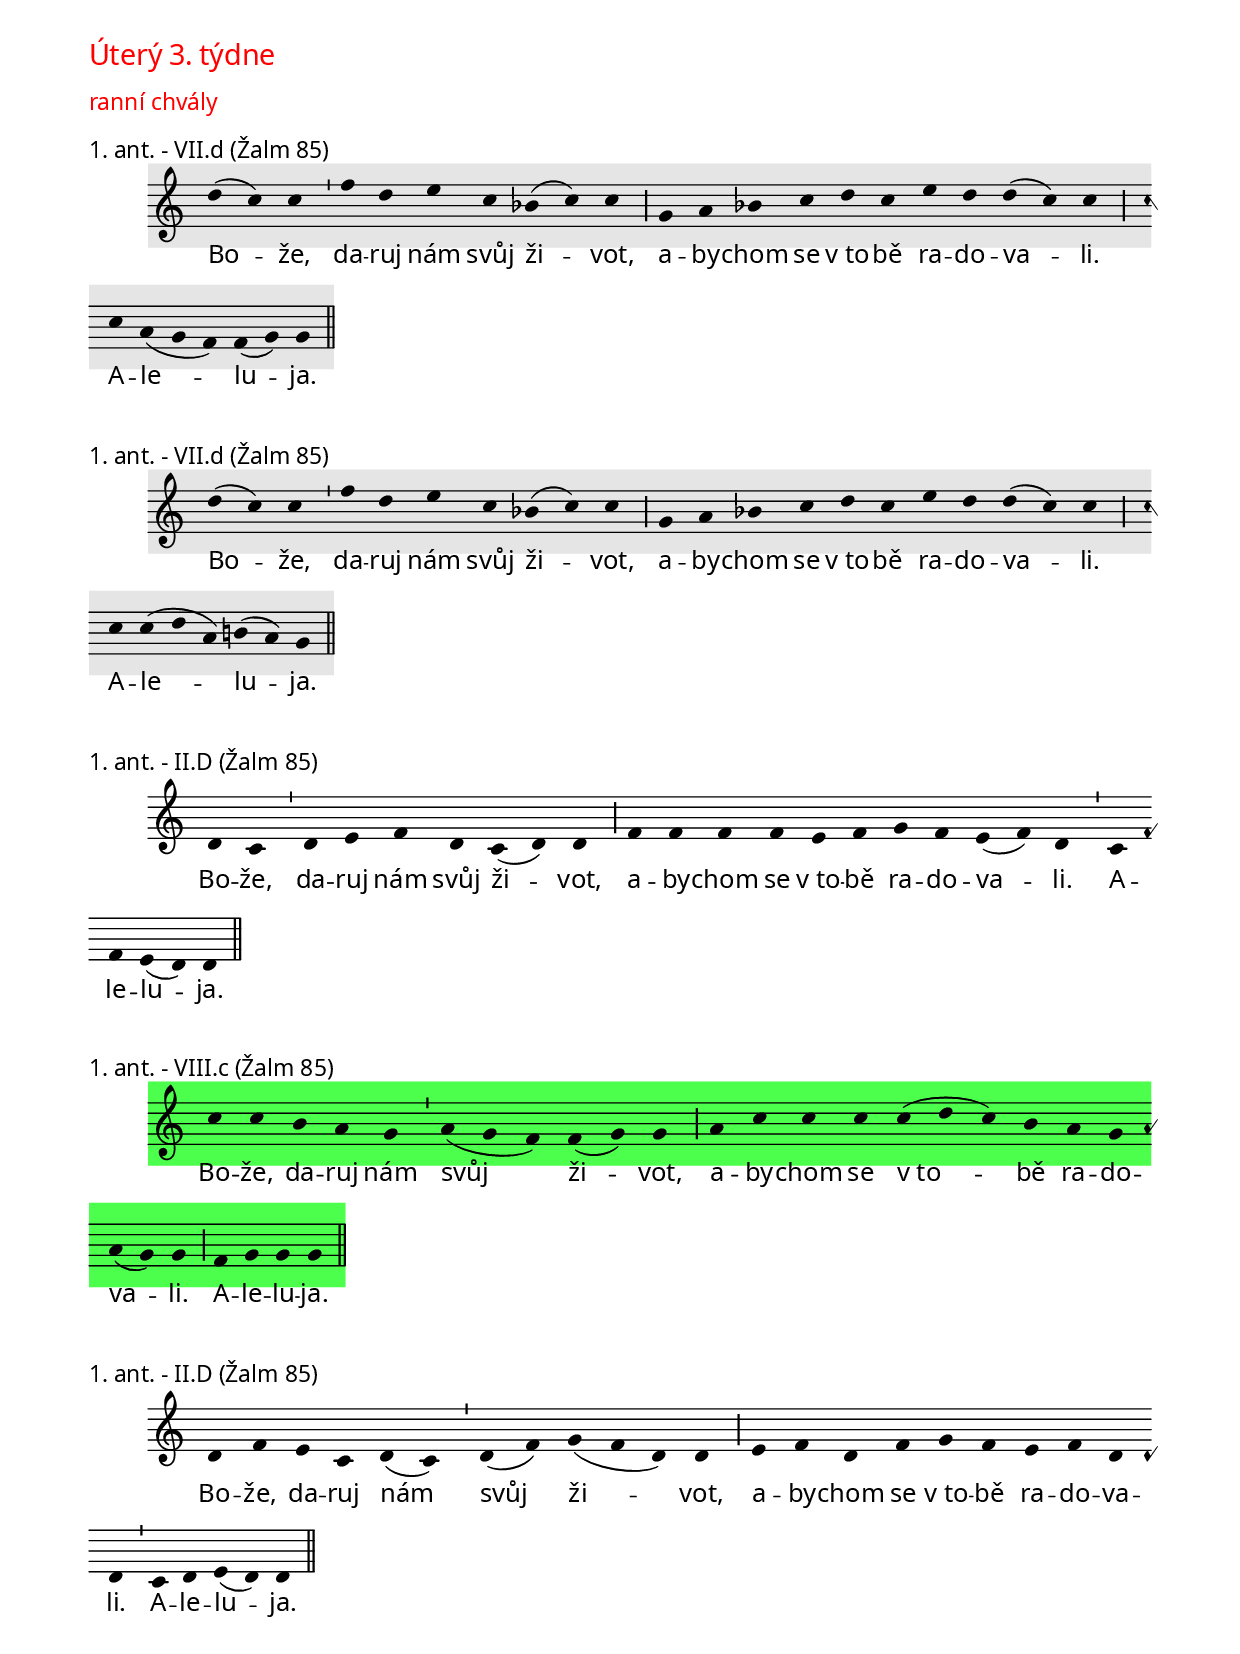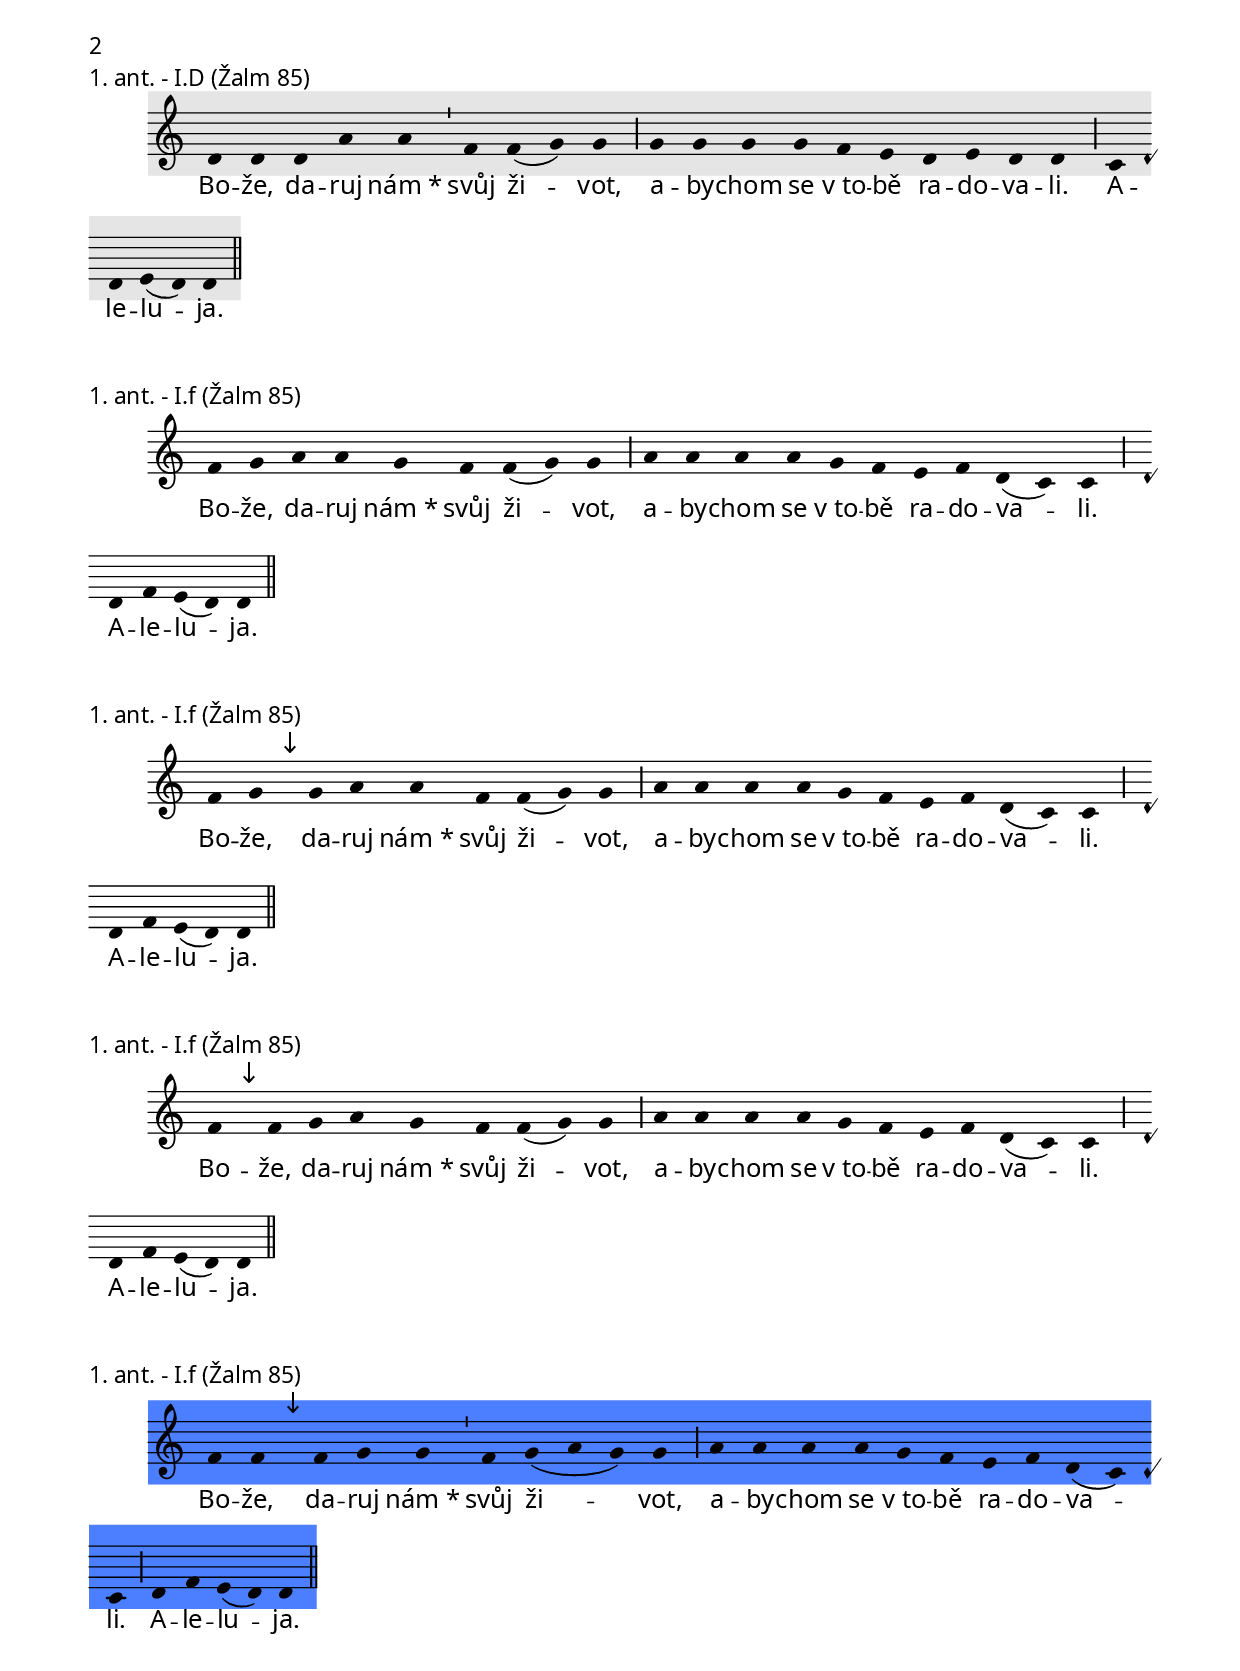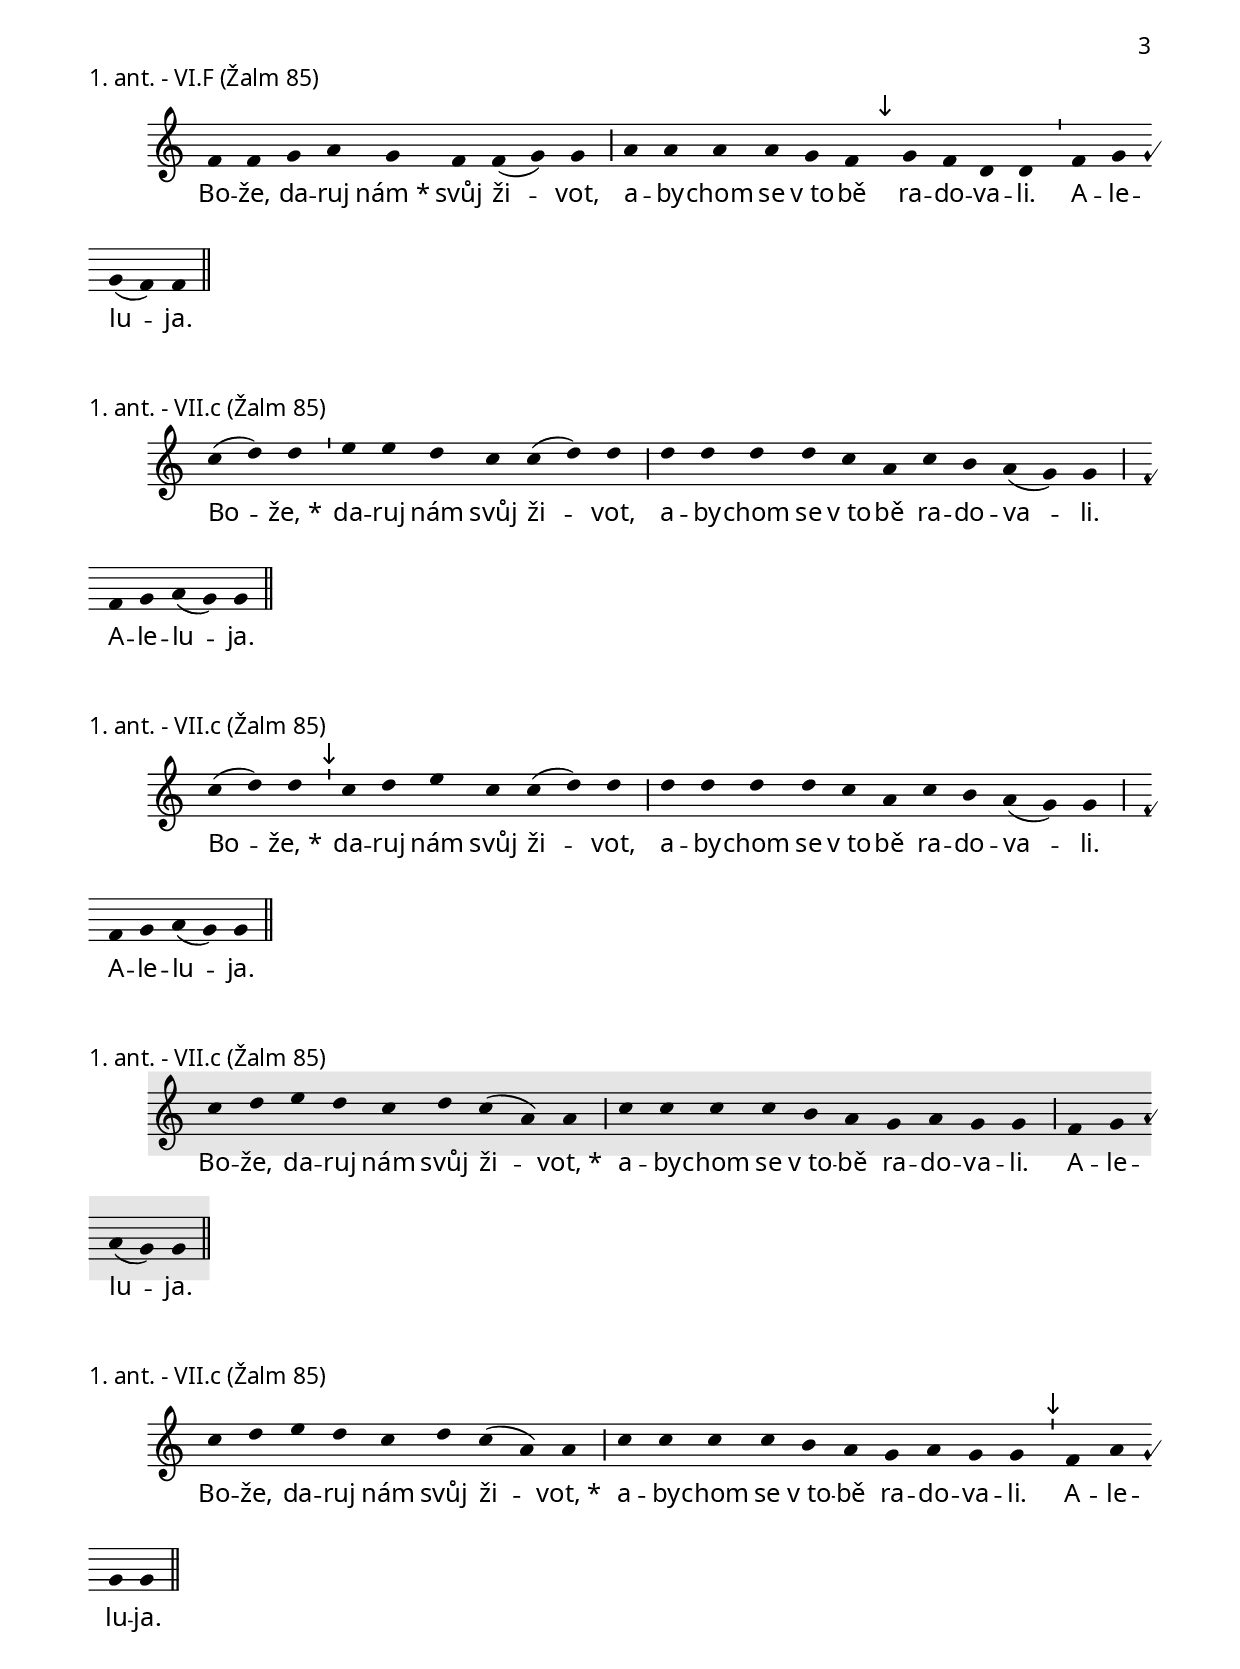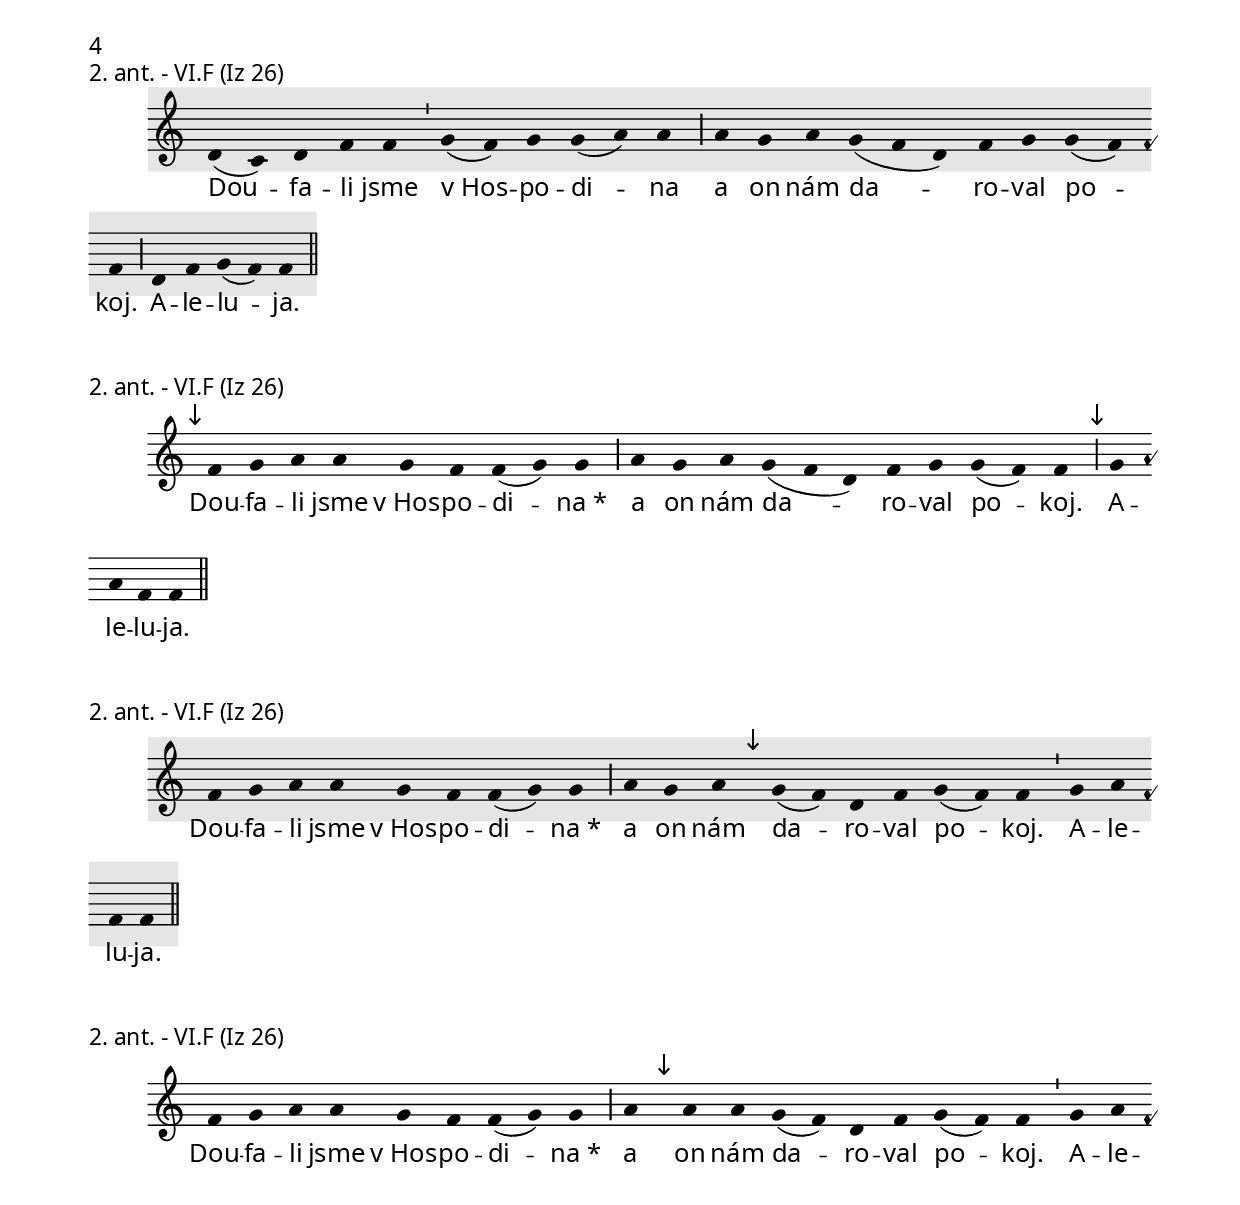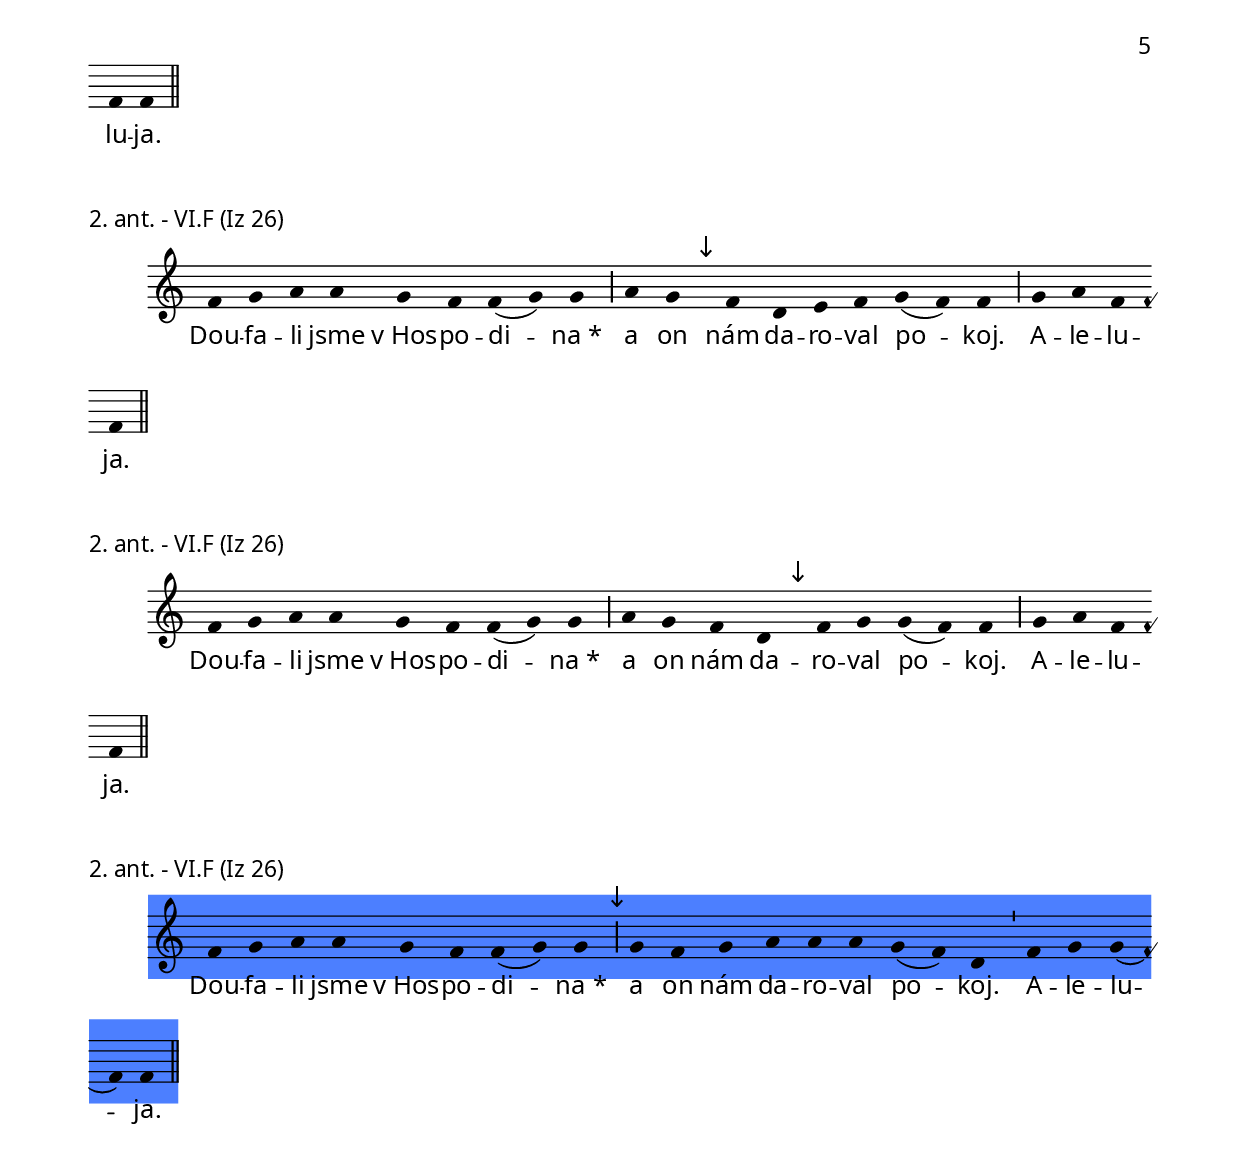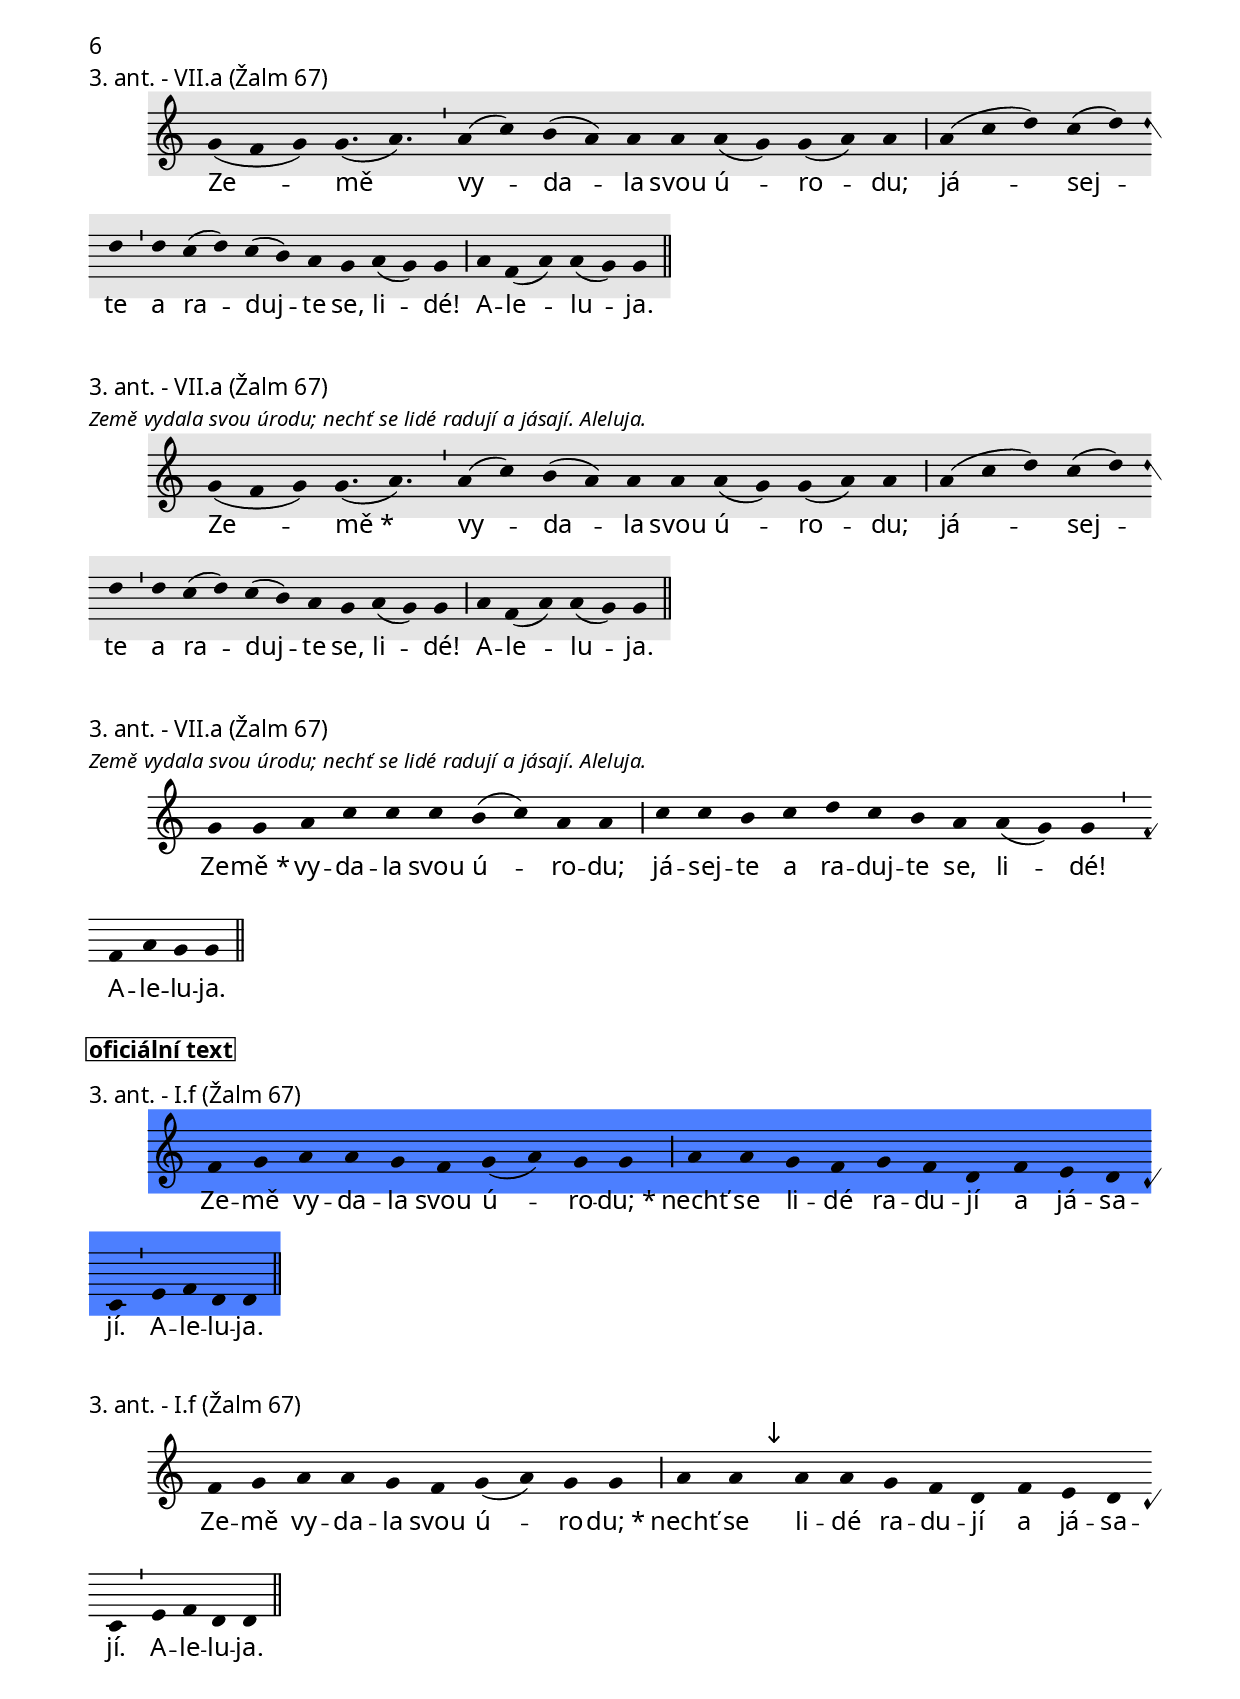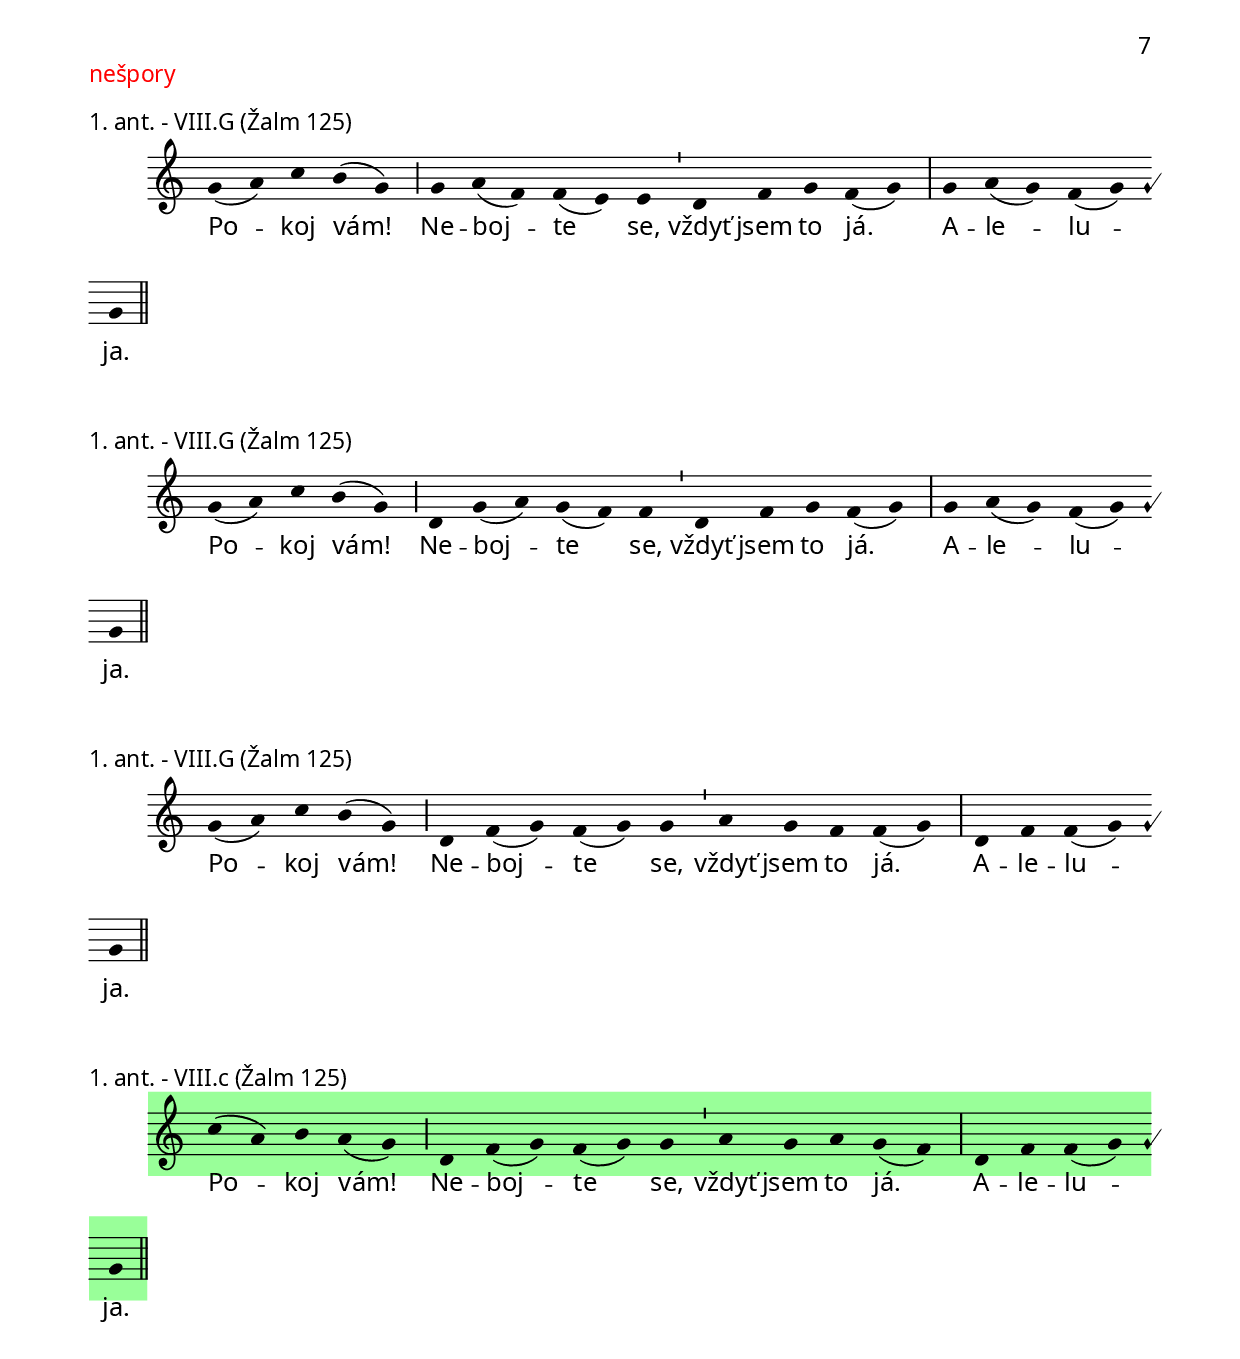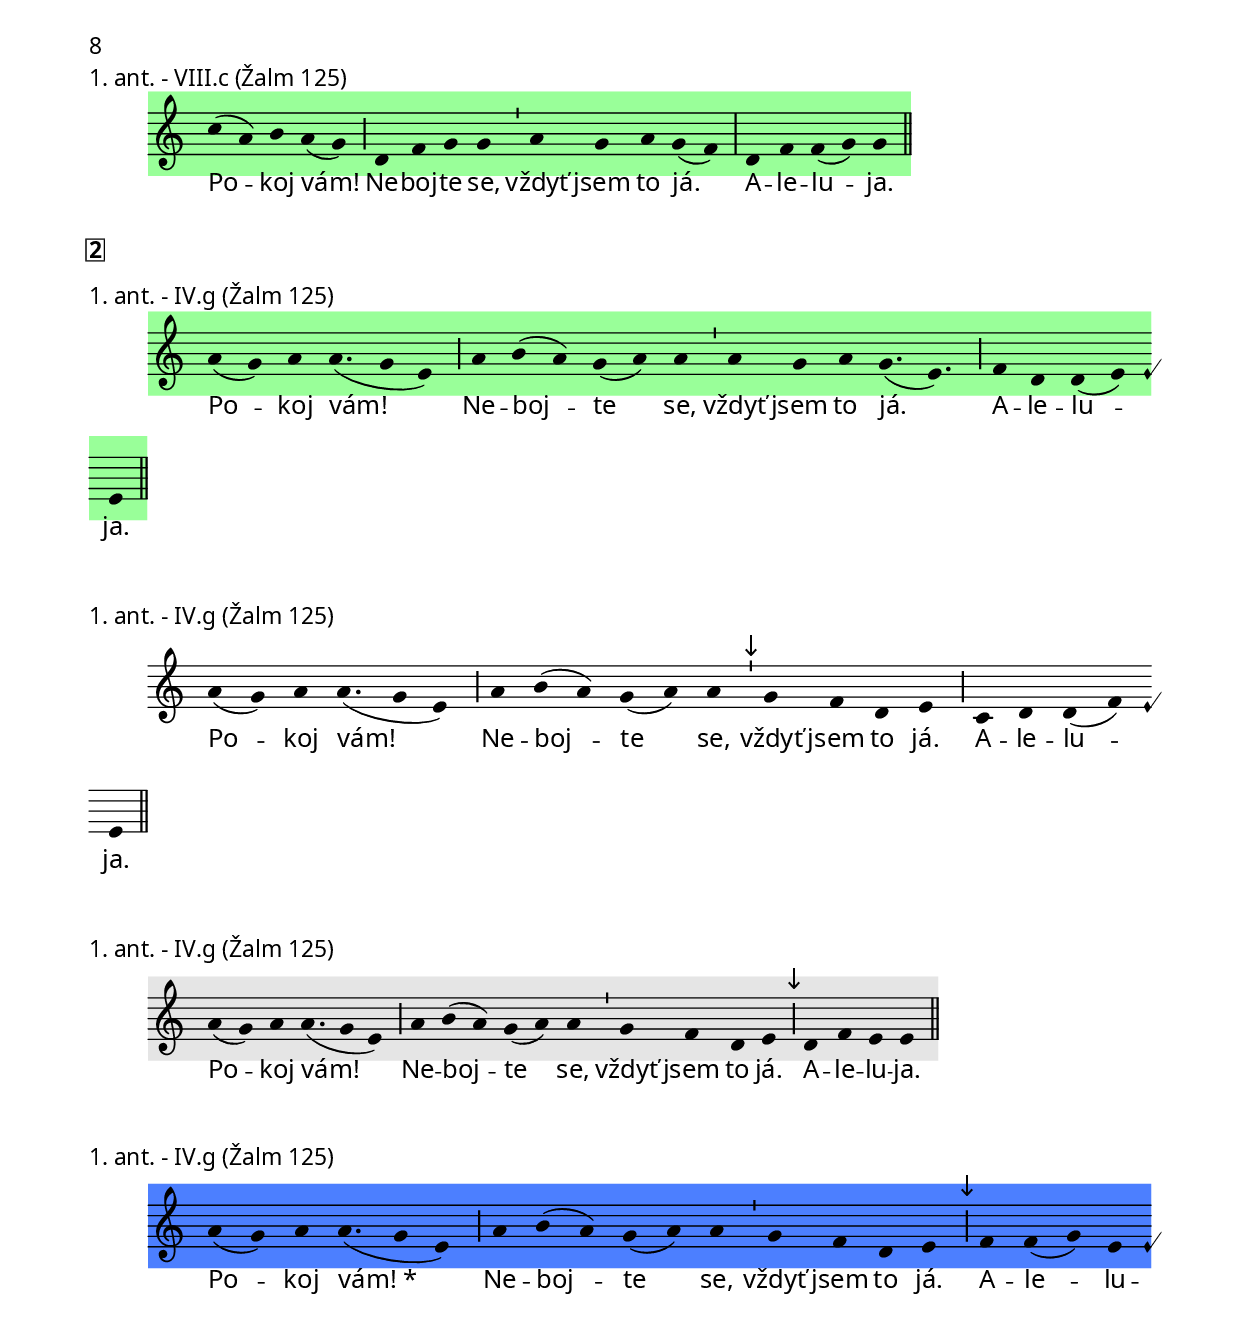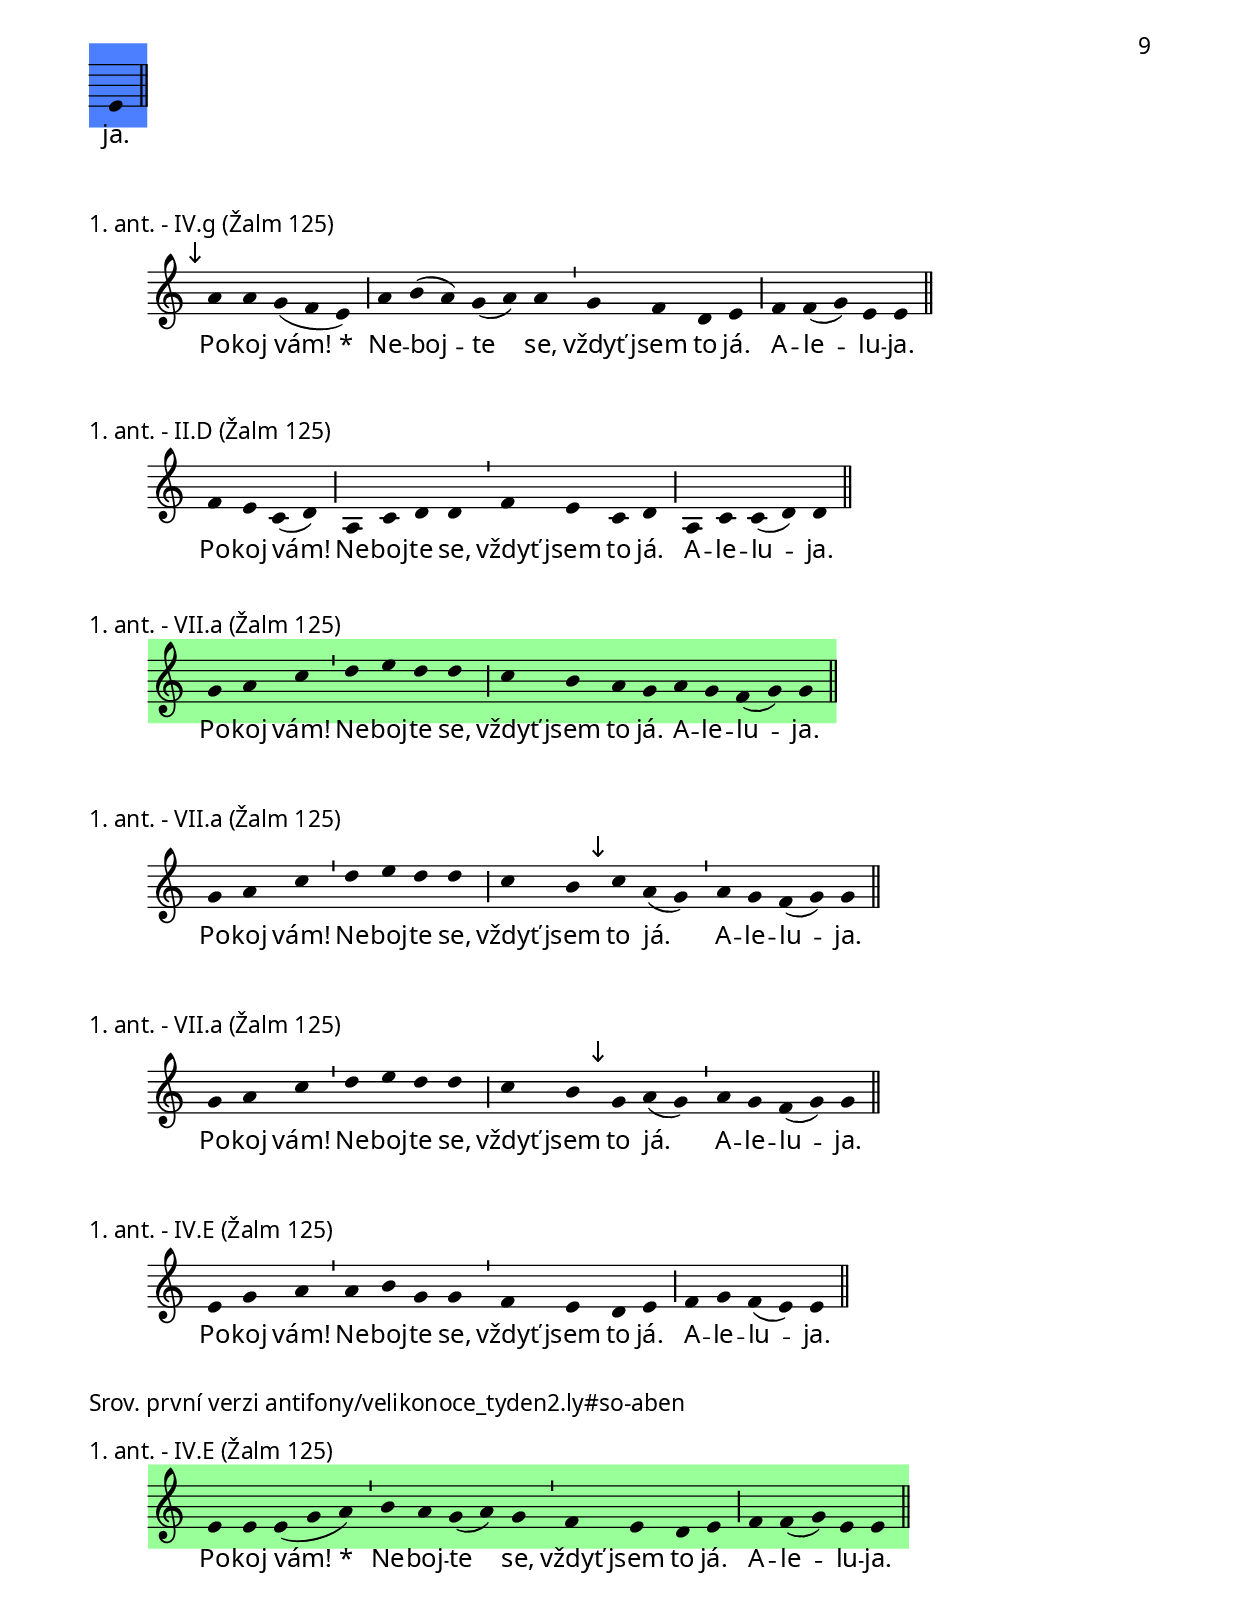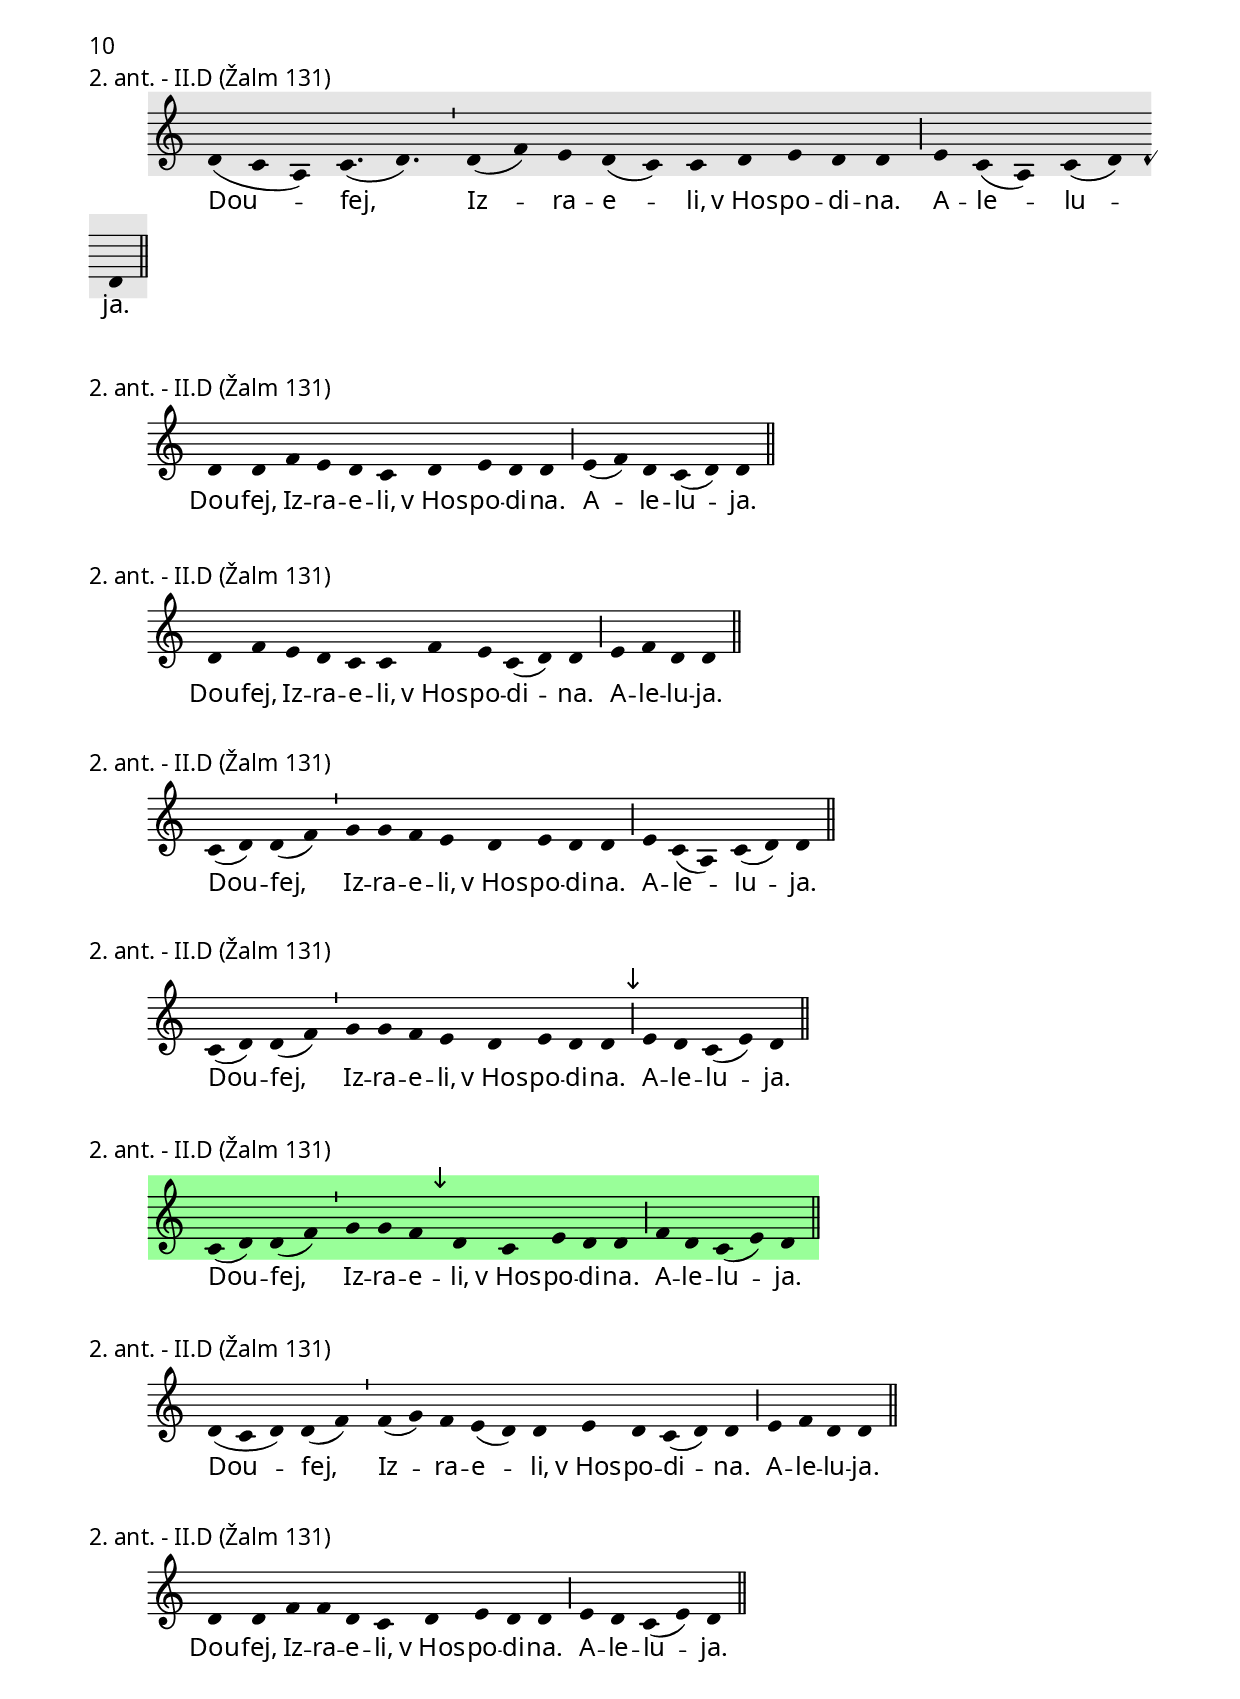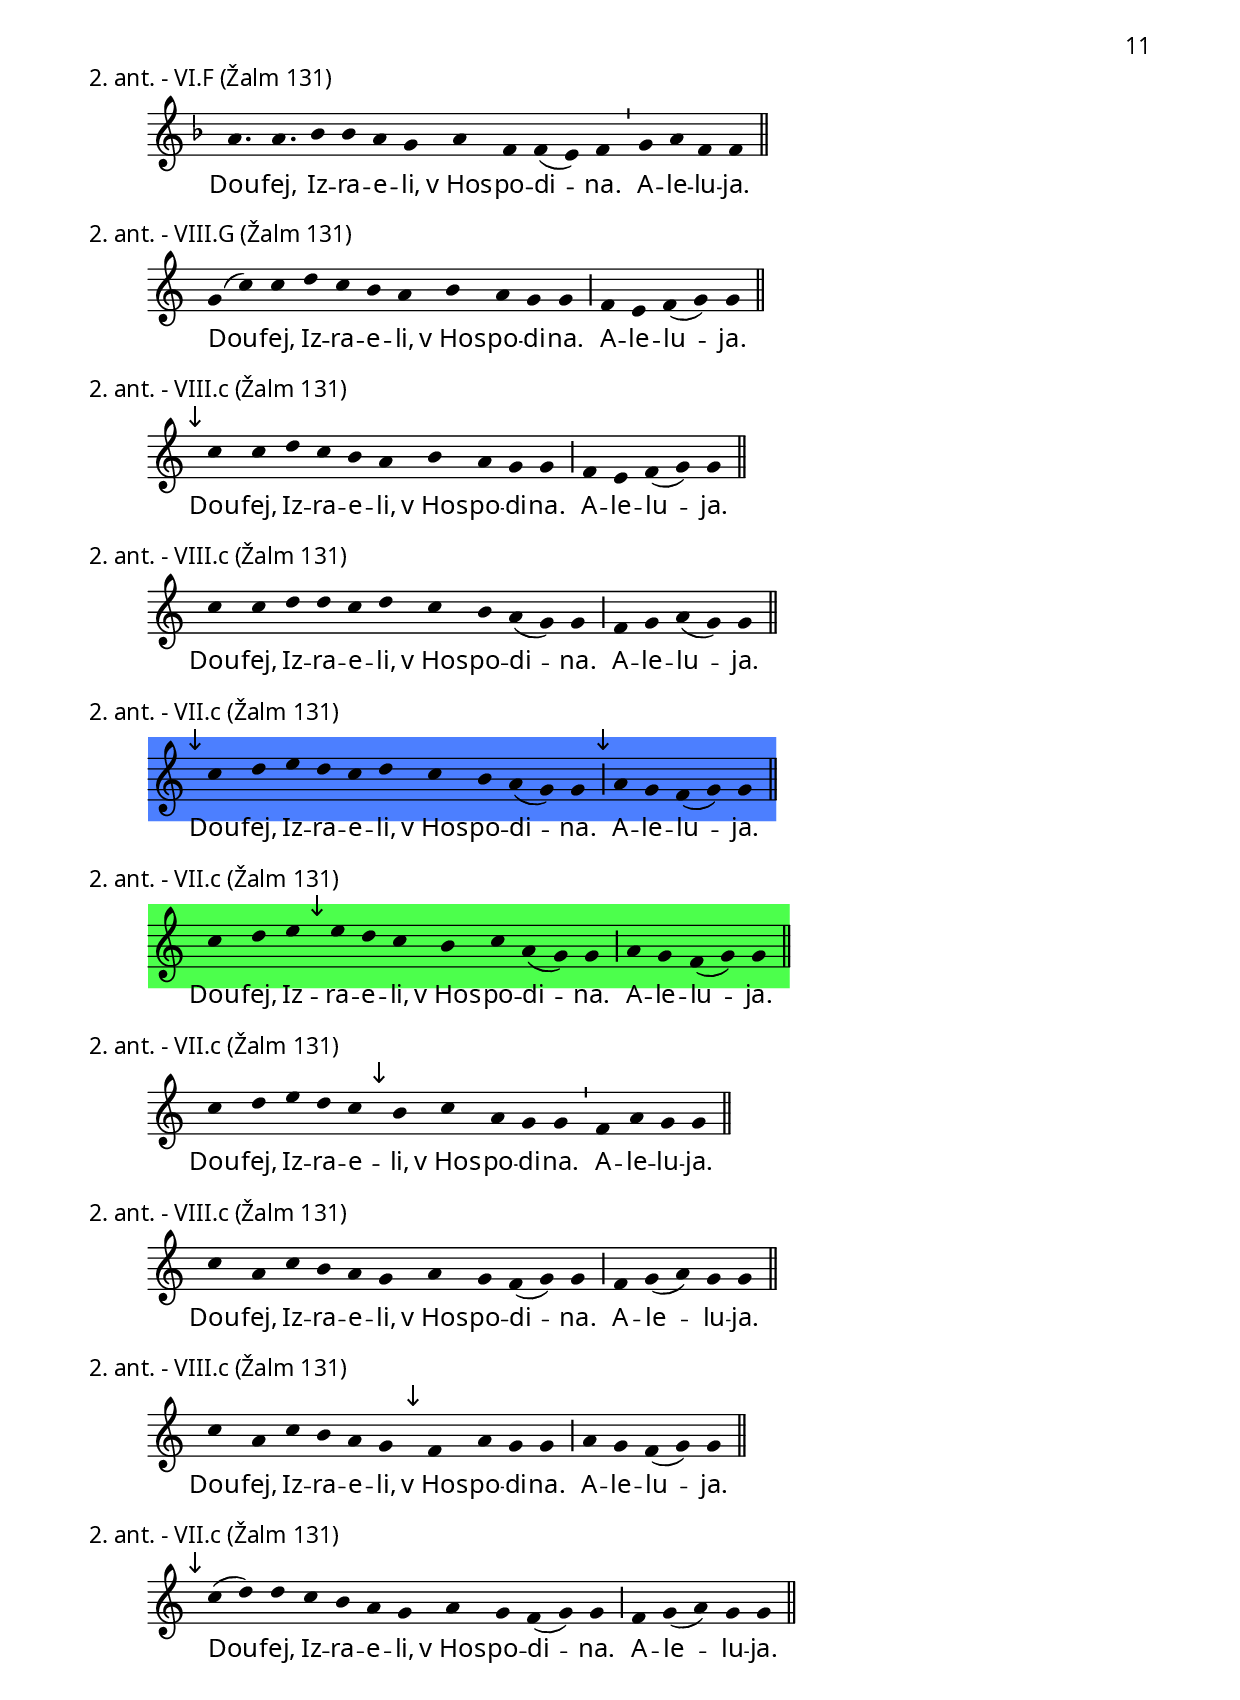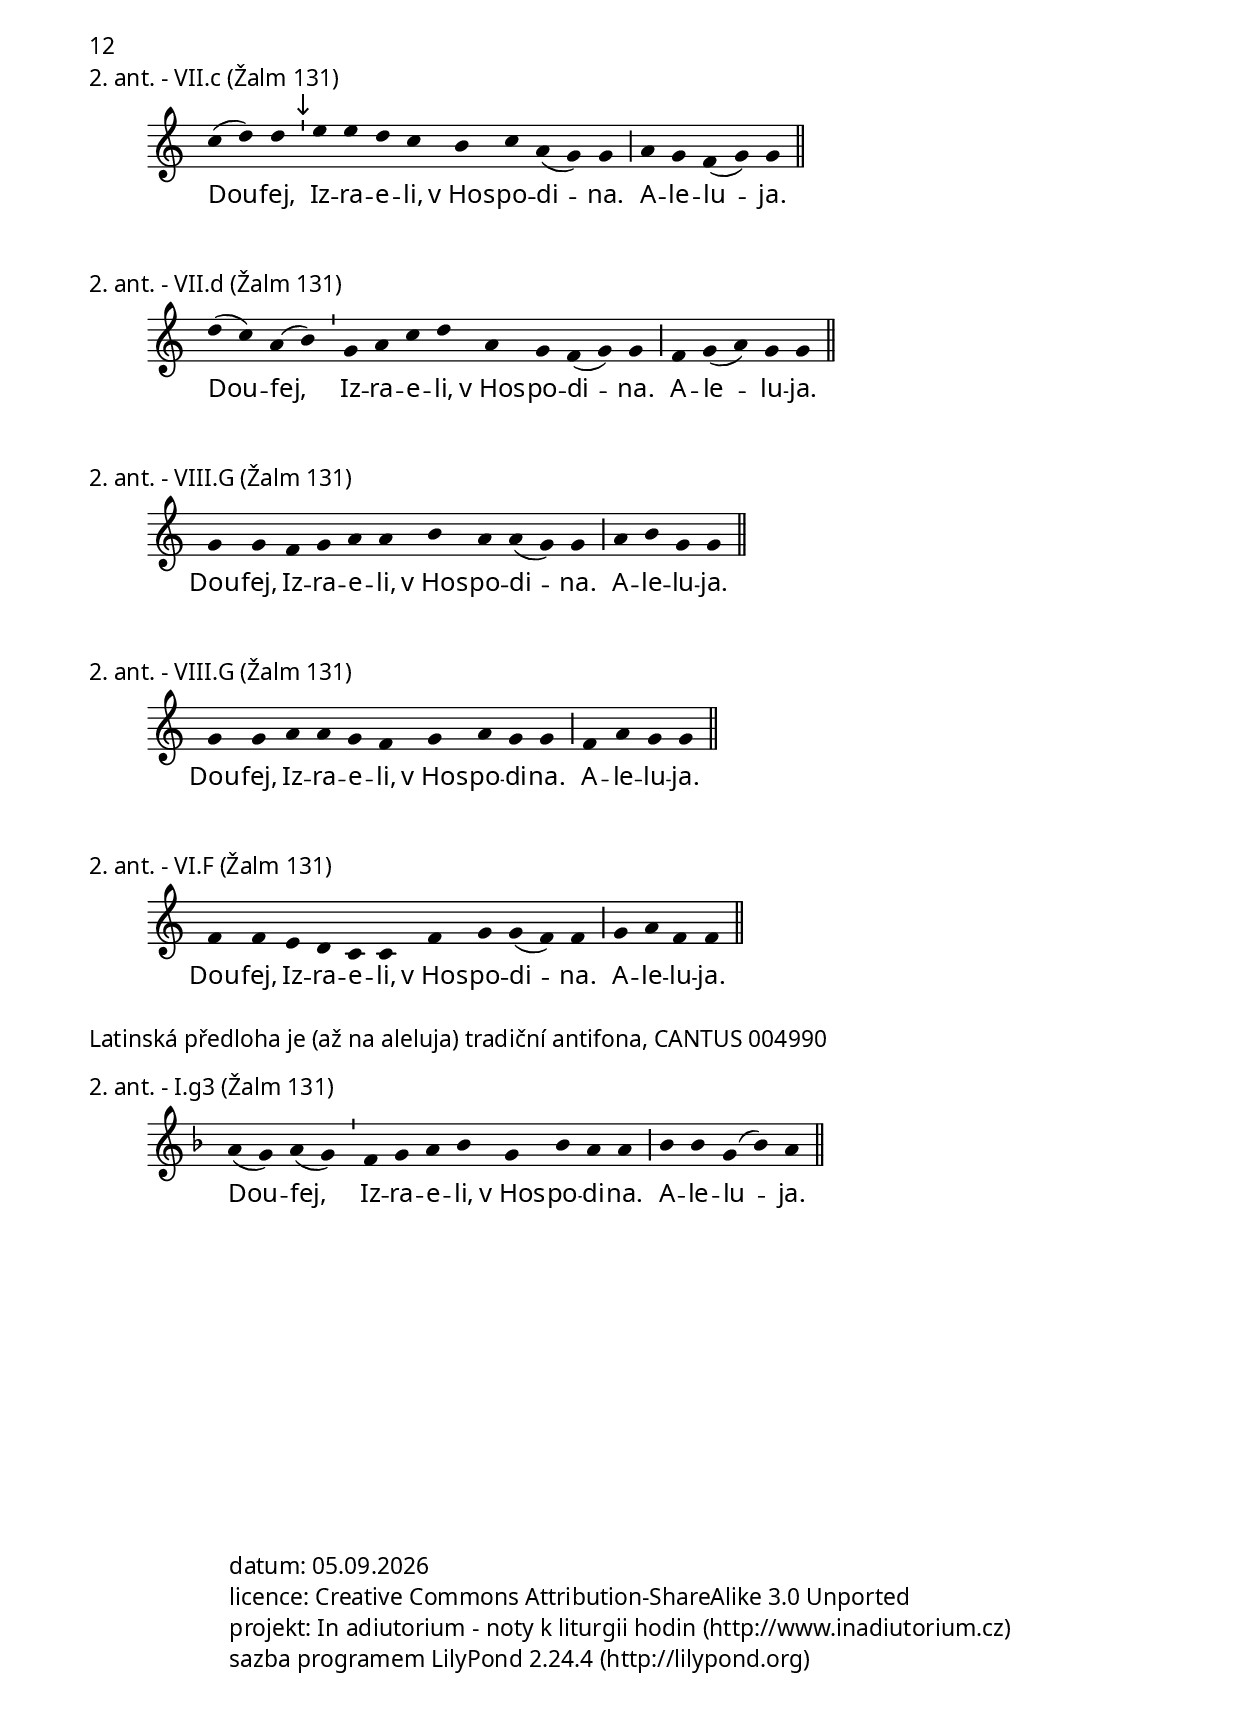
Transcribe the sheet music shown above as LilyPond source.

\include "../spolecne.ly"

\markup {\nadpisDen {Úterý 3. týdne}}

\markup {\nadpisHodinka {"ranní chvály"}}

\score {
  \relative c'' {
    \zvyraznovacSedy
    \choralniRezim
    d( c) c \barMin f d e c bes( c) c \barMaior
    g a bes c d c e d d( c) c \barMaior
    c a( g f) f( g) g \barFinalis
  }
  \addlyrics {
    Bo -- že, da -- ruj nám svůj ži -- vot,
    a -- by -- chom se v_to -- bě ra -- do -- va -- li.
    A -- le -- lu -- ja.
  }
  \header {
    quid = "1. ant."
    modus = "VII"
    differentia = "d"
    psalmus = "Žalm 85"
    id = "rch-a1"
    piece = \markup {\sestavTitulek}
  }
}

\score {
  \relative c'' {
    \zvyraznovacSedy
    \choralniRezim
    d( c) c \barMin f d e c bes( c) c \barMaior
    g a bes c d c e d d( c) c \barMaior
    c c( d a) b!( a) g \barFinalis
  }
  \addlyrics {
    Bo -- že, da -- ruj nám svůj ži -- vot,
    a -- by -- chom se v_to -- bě ra -- do -- va -- li.
    A -- le -- lu -- ja.
  }
  \header {
    quid = "1. ant."
    modus = "VII"
    differentia = "d"
    psalmus = "Žalm 85"
    id = "rch-a1"
    placet = "~ líbí se mi, ale špatně se zpívá"
    piece = \markup {\sestavTitulek}
  }
}

\score {
  \relative c' {
    \choralniRezim
    d c \barMin d e f d c( d) d \barMaior
    f f f f e f g f e( f) d \barMin
    c f e( d) d \barFinalis
  }
  \addlyrics {
    Bo -- že, da -- ruj nám svůj ži -- vot,
    a -- by -- chom se v_to -- bě ra -- do -- va -- li.
    A -- le -- lu -- ja.
  }
  \header {
    quid = "1. ant."
    modus = "II"
    differentia = "D"
    psalmus = "Žalm 85"
    id = "rch-a1"
    piece = \markup {\sestavTitulek}
  }
}

\score {
  \relative c'' {
    \zvyraznovacZeleny
    \choralniRezim
    c4 c b a g \barMin
    a( g f) f( g) g \barMaior
    a c c c c( d c) b a g a( g) g \barMaior
    f g g g \barFinalis
  }
  \addlyrics {
    Bo -- že, da -- ruj nám
    svůj ži -- vot,
    a -- by -- chom se v_to -- bě ra -- do -- va -- li.
    A -- le -- lu -- ja.
  }
  \header {
    quid = "1. ant."
    modus = "VIII"
    differentia = "c"
    psalmus = "Žalm 85"
    id = "rch-a1"
    piece = \markup {\sestavTitulek}
  }
}

\score {
  \relative c' {
    \choralniRezim
    d4 f e c d( c) \barMin
    d( f) g( f d) d \barMaior
    e f d f g f e f d d \barMin
    c d e( d) d \barFinalis
  }
  \addlyrics {
    Bo -- že, da -- ruj nám
    svůj ži -- vot,
    a -- by -- chom se v_to -- bě ra -- do -- va -- li.
    A -- le -- lu -- ja.
  }
  \header {
    quid = "1. ant."
    modus = "II"
    differentia = "D"
    psalmus = "Žalm 85"
    id = "rch-a1"
    piece = \markup {\sestavTitulek}
  }
}

\score {
  \relative c' {
    \zvyraznovacSedy
    \choralniRezim
    d4 d d a' a \barMin
    f f( g) g \barMaior
    g g g g f e d e d d \barMaior
    c d e( d) d \barFinalis
  }
  \addlyrics {
    Bo -- že, da -- ruj nám_*
    svůj ži -- vot,
    a -- by -- chom se v_to -- bě ra -- do -- va -- li.
    A -- le -- lu -- ja.
  }
  \header {
    quid = "1. ant."
    modus = "I"
    differentia = "D"
    psalmus = "Žalm 85"
    placet = "nechorální charakter"
    id = "rch-a1"
    piece = \markup {\sestavTitulek}
  }
}

\score {
  \relative c' {
    \choralniRezim
    f4 g a a g
    f f( g) g \barMaior
    a a a a g f e f d( c) c \barMaior
    d f e( d) d \barFinalis
  }
  \addlyrics {
    Bo -- že, da -- ruj nám_*
    svůj ži -- vot,
    a -- by -- chom se v_to -- bě ra -- do -- va -- li.
    A -- le -- lu -- ja.
  }
  \header {
    quid = "1. ant."
    modus = "I"
    differentia = "f"
    psalmus = "Žalm 85"
    id = "rch-a1"
    piece = \markup {\sestavTitulek}
  }
}

\score {
  \relative c' {
    \choralniRezim
    f4 g \mark\sipka g a a
    f f( g) g \barMaior
    a a a a g f e f d( c) c \barMaior
    d f e( d) d \barFinalis
  }
  \addlyrics {
    Bo -- že, da -- ruj nám_*
    svůj ži -- vot,
    a -- by -- chom se v_to -- bě ra -- do -- va -- li.
    A -- le -- lu -- ja.
  }
  \header {
    quid = "1. ant."
    modus = "I"
    differentia = "f"
    psalmus = "Žalm 85"
    id = "rch-a1"
    piece = \markup {\sestavTitulek}
  }
}

\score {
  \relative c' {
    \choralniRezim
    f4 \mark\sipka f g a g
    f f( g) g \barMaior
    a a a a g f e f d( c) c \barMaior
    d f e( d) d \barFinalis
  }
  \addlyrics {
    Bo -- že, da -- ruj nám_*
    svůj ži -- vot,
    a -- by -- chom se v_to -- bě ra -- do -- va -- li.
    A -- le -- lu -- ja.
  }
  \header {
    quid = "1. ant."
    modus = "I"
    differentia = "f"
    psalmus = "Žalm 85"
    id = "rch-a1"
    piece = \markup {\sestavTitulek}
  }
}

\score {
  \relative c' {
    \zvyraznovacModry
    \choralniRezim
    f4 f \mark\sipka f g g \barMin
    f g( a g) g \barMaior
    a a a a g f e f d( c) c \barMaior
    d f e( d) d \barFinalis
  }
  \addlyrics {
    Bo -- že, da -- ruj nám_*
    svůj ži -- vot,
    a -- by -- chom se v_to -- bě ra -- do -- va -- li.
    A -- le -- lu -- ja.
  }
  \header {
    quid = "1. ant."
    modus = "I"
    differentia = "f"
    psalmus = "Žalm 85"
    id = "rch-a1"
    piece = \markup {\sestavTitulek}
  }
}

\score {
  \relative c' {
    \choralniRezim
    f4 f g a g
    f f( g) g \barMaior
    a a a a g f \mark\sipka g f d d \barMin
    f g g( f) f \barFinalis
  }
  \addlyrics {
    Bo -- že, da -- ruj nám_*
    svůj ži -- vot,
    a -- by -- chom se v_to -- bě ra -- do -- va -- li.
    A -- le -- lu -- ja.
  }
  \header {
    quid = "1. ant."
    modus = "VI"
    differentia = "F"
    psalmus = "Žalm 85"
    id = "rch-a1"
    piece = \markup {\sestavTitulek}
  }
}

\score {
  \relative c'' {
    \choralniRezim
    c4( d) d \barMin
    e e d c c( d) d \barMaior
    d d d d c a c b a( g) g \barMaior
    f g a( g) g \barFinalis
  }
  \addlyrics {
    Bo -- že,_*
    da -- ruj nám svůj ži -- vot,
    a -- by -- chom se v_to -- bě ra -- do -- va -- li.
    A -- le -- lu -- ja.
  }
  \header {
    quid = "1. ant."
    modus = "VII"
    differentia = "c"
    psalmus = "Žalm 85"
    id = "rch-a1"
    piece = \markup {\sestavTitulek}
  }
}

\score {
  \relative c'' {
    \choralniRezim
    c4( d) d \barMin
    \mark\sipka c d e c c( d) d \barMaior
    d d d d c a c b a( g) g \barMaior
    f g a( g) g \barFinalis
  }
  \addlyrics {
    Bo -- že,_*
    da -- ruj nám svůj ži -- vot,
    a -- by -- chom se v_to -- bě ra -- do -- va -- li.
    A -- le -- lu -- ja.
  }
  \header {
    quid = "1. ant."
    modus = "VII"
    differentia = "c"
    psalmus = "Žalm 85"
    id = "rch-a1"
    piece = \markup {\sestavTitulek}
  }
}

\score {
  \relative c'' {
    \zvyraznovacSedy
    \choralniRezim
    c4 d e d c d c( a) a \barMaior
    c c c c b a g a g g \barMaior
    f g a( g) g \barFinalis
  }
  \addlyrics {
    Bo -- že, da -- ruj nám svůj ži -- vot,_*
    a -- by -- chom se v_to -- bě ra -- do -- va -- li.
    A -- le -- lu -- ja.
  }
  \header {
    quid = "1. ant."
    modus = "VII"
    differentia = "c"
    psalmus = "Žalm 85"
    id = "rch-a1"
    piece = \markup {\sestavTitulek}
  }
}

\score {
  \relative c'' {
    \choralniRezim
    c4 d e d c d c( a) a \barMaior
    c c c c b a g a g g \mark\sipka \barMin
    f a g g \barFinalis
  }
  \addlyrics {
    Bo -- že, da -- ruj nám svůj ži -- vot,_*
    a -- by -- chom se v_to -- bě ra -- do -- va -- li.
    A -- le -- lu -- ja.
  }
  \header {
    quid = "1. ant."
    modus = "VII"
    differentia = "c"
    psalmus = "Žalm 85"
    id = "rch-a1"
    piece = \markup {\sestavTitulek}
  }
}

\pageBreak

\score {
  \relative c' {
    \zvyraznovacSedy
    \choralniRezim
    d( c) d f f \barMin g( f) g g( a) a \barMaior
    a g a g( f d) f g g( f) f \barMaior
    d f g( f) f \barFinalis
  }
  \addlyrics {
    Dou -- fa -- li jsme v_Hos -- po -- di -- na
    a on nám da -- ro -- val po -- koj.
    A -- le -- lu -- ja.
  }
  \header {
    quid = "2. ant."
    modus = "VI"
    differentia = "F"
    psalmus = "Iz 26"
    placet = "pro modus VI netypický začátek nepříliš chorálního charakteru, nijak zvlášť hodnotný"
    id = ""
    piece = \markup {\sestavTitulek}
  }
}

\score {
  \relative c' {
    \choralniRezim
    \mark\sipka f4 g a a g f f( g) g \barMaior
    a g a g( f d) f g g( f) f \barMaior
    \mark\sipka g a f f \barFinalis
  }
  \addlyrics {
    Dou -- fa -- li jsme v_Hos -- po -- di -- na_*
    a on nám da -- ro -- val po -- koj.
    A -- le -- lu -- ja.
  }
  \header {
    quid = "2. ant."
    modus = "VI"
    differentia = "F"
    psalmus = "Iz 26"
    id = "rch-a2"
    piece = \markup {\sestavTitulek}
  }
}

\score {
  \relative c' {
    \zvyraznovacSedy
    \choralniRezim
    f4 g a a g f f( g) g \barMaior
    a g a \mark\sipka g( f) d f g( f) f \barMin
    g a f f \barFinalis
  }
  \addlyrics {
    Dou -- fa -- li jsme v_Hos -- po -- di -- na_*
    a on nám da -- ro -- val po -- koj.
    A -- le -- lu -- ja.
  }
  \header {
    quid = "2. ant."
    modus = "VI"
    differentia = "F"
    psalmus = "Iz 26"
    id = "rch-a2"
    piece = \markup {\sestavTitulek}
  }
}

\score {
  \relative c' {
    \choralniRezim
    f4 g a a g f f( g) g \barMaior
    a \mark\sipka a a g( f) d f g( f) f \barMin
    g a f f \barFinalis
  }
  \addlyrics {
    Dou -- fa -- li jsme v_Hos -- po -- di -- na_*
    a on nám da -- ro -- val po -- koj.
    A -- le -- lu -- ja.
  }
  \header {
    quid = "2. ant."
    modus = "VI"
    differentia = "F"
    psalmus = "Iz 26"
    id = "rch-a2"
    piece = \markup {\sestavTitulek}
  }
}

\score {
  \relative c' {
    \choralniRezim
    f4 g a a g f f( g) g \barMaior
    a g \mark\sipka f d e f g( f) f \barMaior
    g a f f \barFinalis
  }
  \addlyrics {
    Dou -- fa -- li jsme v_Hos -- po -- di -- na_*
    a on nám da -- ro -- val po -- koj.
    A -- le -- lu -- ja.
  }
  \header {
    quid = "2. ant."
    modus = "VI"
    differentia = "F"
    psalmus = "Iz 26"
    id = "rch-a2"
    piece = \markup {\sestavTitulek}
  }
}

\score {
  \relative c' {
    \choralniRezim
    f4 g a a g f f( g) g \barMaior
    a g f d \mark\sipka f g g( f) f \barMaior
    g a f f \barFinalis
  }
  \addlyrics {
    Dou -- fa -- li jsme v_Hos -- po -- di -- na_*
    a on nám da -- ro -- val po -- koj.
    A -- le -- lu -- ja.
  }
  \header {
    quid = "2. ant."
    modus = "VI"
    differentia = "F"
    psalmus = "Iz 26"
    id = "rch-a2"
    piece = \markup {\sestavTitulek}
  }
}

\score {
  \relative c' {
    \zvyraznovacModry
    \choralniRezim
    f4 g a a g f f( g) g \barMaior
    \mark\sipka g f g a a a g( f) d \barMin
    f g g( f) f \barFinalis
  }
  \addlyrics {
    Dou -- fa -- li jsme v_Hos -- po -- di -- na_*
    a on nám da -- ro -- val po -- koj.
    A -- le -- lu -- ja.
  }
  \header {
    quid = "2. ant."
    modus = "VI"
    differentia = "F"
    psalmus = "Iz 26"
    id = "rch-a2"
    piece = \markup {\sestavTitulek}
  }
}

\pageBreak

\score {
  \relative c'' {
    \zvyraznovacSedy
    \choralniRezim
    g4( f g) g4.( a) \barMin a4( c) b( a) a a a( g) g( a) a \barMaior
    a( c d) c( d) d \barMin d c( d) c( b) a g a( g) g \barMaior
    a f( a) a( g) g \barFinalis
  }
  \addlyrics {
    % V breviari hrozny text :(
    % Radsi obetuji doslovnou citaci zalmu a udelam text zpevnejsi:
    Ze -- mě vy -- da -- la svou ú -- ro -- du;
    % nechť se li -- dé ra -- du -- jí a já -- sa -- jí.
    já -- sej -- te a ra -- duj -- te se, li -- dé!
    A -- le -- lu -- ja.
  }
  \header {
    quid = "3. ant."
    modus = "VII"
    differentia = "a"
    psalmus = "Žalm 67"
    id = ""
    piece = \markup {\sestavTitulek}
  }
}

\score {
  \relative c'' {
    \zvyraznovacSedy
    \choralniRezim
    g4( f g) g4.( a) \barMin a4( c) b( a) a a a( g) g( a) a \barMaior
    a( c d) c( d) d \barMin d c( d) c( b) a g a( g) g \barMaior
    a f( a) a( g) g \barFinalis
  }
  \addlyrics {
    Ze -- mě_* vy -- da -- la svou ú -- ro -- du;
    já -- sej -- te a ra -- duj -- te se, li -- dé!
    A -- le -- lu -- ja.
  }
  \header {
    % vyhodou oficialniho textu je doslovna citace zalmu
    % v liturgickem prekladu;
    % je nicmene tak nezpevny, ze jsem se rozhodl pro upravu
    % nicici doslovnost citace
    textus_approbatus = "Země vydala svou úrodu;
    nechť se lidé radují a jásají. Aleluja."
    quid = "3. ant."
    modus = "VII"
    differentia = "a"
    psalmus = "Žalm 67"
    placet = "zkusit zhudebnit doslovné znění"
    id = "rch-a3"
    piece = \markup {\sestavTitulek}
  }
}

\score {
  \relative c'' {
    \choralniRezim
    g4 g a c c c b( c) a a \barMaior
    c c b c d c b a a( g) g \barMin
    f a g g \barFinalis
  }
  \addlyrics {
    Ze -- mě_* vy -- da -- la svou ú -- ro -- du;
    já -- sej -- te a ra -- duj -- te se, li -- dé!
    A -- le -- lu -- ja.
  }
  \header {
    % vyhodou oficialniho textu je doslovna citace zalmu
    % v liturgickem prekladu;
    % je nicmene tak nezpevny, ze jsem se rozhodl pro upravu
    % nicici doslovnost citace
    textus_approbatus = "Země vydala svou úrodu;
    nechť se lidé radují a jásají. Aleluja."
    quid = "3. ant."
    modus = "VII"
    differentia = "a"
    psalmus = "Žalm 67"
    id = "rch-a3"
    piece = \markup {\sestavTitulek}
  }
}

\markup\nadpisSkupiny "oficiální text"

\score {
  \relative c' {
    \zvyraznovacModry
    \choralniRezim
    f4 g a a g f g( a) g g \barMaior
    a a g f g f d f e d c \barMin
    e f d d \barFinalis
  }
  \addlyrics {
    Ze -- mě vy -- da -- la svou ú -- ro -- du;_*
    nechť se li -- dé ra -- du -- jí a já -- sa -- jí.
    A -- le -- lu -- ja.
  }
  \header {
    quid = "3. ant."
    modus = "I"
    differentia = "f"
    psalmus = "Žalm 67"
    id = "rch-a3"
    piece = \markup {\sestavTitulek}
  }
}

\score {
  \relative c' {
    \choralniRezim
    f4 g a a g f g( a) g g \barMaior
    a a \mark\sipka a a g f d f e d c \barMin
    e f d d \barFinalis
  }
  \addlyrics {
    Ze -- mě vy -- da -- la svou ú -- ro -- du;_*
    nechť se li -- dé ra -- du -- jí a já -- sa -- jí.
    A -- le -- lu -- ja.
  }
  \header {
    quid = "3. ant."
    modus = "I"
    differentia = "f"
    psalmus = "Žalm 67"
    id = "rch-a3"
    piece = \markup {\sestavTitulek}
  }
}

\pageBreak

\markup {\nadpisHodinka {"nešpory"}}

\score {
  \relative c'' {
    \choralniRezim
    g4( a) c b( g) \barMaior
    g a( f) f( e) e \barMin
    d f g f( g) \barMax
    g a( g) f( g) g \barFinalis
  }
  \addlyrics {
    Po -- koj vám!
    Ne -- boj -- te se, vždyť jsem to já.
    A -- le -- lu -- ja.
  }
  \header {
    quid = "1. ant."
    modus = "VIII"
    differentia = "G"
    psalmus = "Žalm 125"
    id = ""
    fons = "závěr: Velikonoční oktáv, čtvrtek, ad Magnificat"
    piece = \markup {\sestavTitulek}
  }
}

\score {
  \relative c'' {
    \choralniRezim
    g4( a) c b( g) \barMaior
    d g( a) g( f) f \barMin
    d f g f( g) \barMax
    g a( g) f( g) g \barFinalis
  }
  \addlyrics {
    Po -- koj vám!
    Ne -- boj -- te se, vždyť jsem to já.
    A -- le -- lu -- ja.
  }
  \header {
    quid = "1. ant."
    modus = "VIII"
    differentia = "G"
    psalmus = "Žalm 125"
    id = ""
    fons = "závěr: Velikonoční oktáv, čtvrtek, ad Magnificat"
    piece = \markup {\sestavTitulek}
  }
}

\score {
  \relative c'' {
    \choralniRezim
    g4( a) c b( g) \barMaior
    d f( g) f( g) g \barMin
    a g f f( g) \barMax
    d f f( g) g \barFinalis
  }
  \addlyrics {
    Po -- koj vám!
    Ne -- boj -- te se, vždyť jsem to já.
    A -- le -- lu -- ja.
  }
  \header {
    quid = "1. ant."
    modus = "VIII"
    differentia = "G"
    psalmus = "Žalm 125"
    id = ""
    piece = \markup {\sestavTitulek}
  }
}

\score {
  \relative c'' {
    \zvyraznovacZelenyII
    \choralniRezim
    c( a) b a( g) \barMaior
    d f( g) f( g) g \barMin
    a g a g( f) \barMax
    d f f( g) g \barFinalis
  }
  \addlyrics {
    Po -- koj vám!
    Ne -- boj -- te se, vždyť jsem to já.
    A -- le -- lu -- ja.
  }
  \header {
    quid = "1. ant."
    modus = "VIII"
    differentia = "c"
    psalmus = "Žalm 125"
    id = ""
    piece = \markup {\sestavTitulek}
  }
}

\score {
  \relative c'' {
    \zvyraznovacZelenyII
    \choralniRezim
    c( a) b a( g) \barMaior
    d f g g \barMin
    a g a g( f) \barMax
    d f f( g) g \barFinalis
  }
  \addlyrics {
    Po -- koj vám!
    Ne -- boj -- te se, vždyť jsem to já.
    A -- le -- lu -- ja.
  }
  \header {
    quid = "1. ant."
    modus = "VIII"
    differentia = "c"
    psalmus = "Žalm 125"
    id = ""
    piece = \markup {\sestavTitulek}
  }
}

\markup\nadpisSkupiny{2}

\score {
  \relative c'' {
    \zvyraznovacZelenyII
    \choralniRezim
    a4( g) a a4.( g4 e) \barMaior
    a b( a) g( a) a \barMin a g a g4.( e) \barMaior
    f4 d d( e) e \barFinalis
  }
  \addlyrics {
    Po -- koj vám!
    Ne -- boj -- te se, vždyť jsem to já.
    A -- le -- lu -- ja.
  }
  \header {
    quid = "1. ant."
    modus = "IV"
    differentia = "g"
    psalmus = "Žalm 125"
    id = ""
    piece = \markup {\sestavTitulek}
  }
}

\score {
  \relative c'' {
    \choralniRezim
    a4( g) a a4.( g4 e) \barMaior
    a b( a) g( a) a \barMin \mark\sipka g f d e \barMaior
    c d d( f) e \barFinalis
  }
  \addlyrics {
    Po -- koj vám!
    Ne -- boj -- te se, vždyť jsem to já.
    A -- le -- lu -- ja.
  }
  \header {
    quid = "1. ant."
    modus = "IV"
    differentia = "g"
    psalmus = "Žalm 125"
    id = ""
    piece = \markup {\sestavTitulek}
  }
}

\score {
  \relative c'' {
    \zvyraznovacSedy
    \choralniRezim
    a4( g) a a4.( g4 e) \barMaior
    a b( a) g( a) a \barMin g f d e \barMaior
    \mark\sipka d f e e \barFinalis
  }
  \addlyrics {
    Po -- koj vám!
    Ne -- boj -- te se, vždyť jsem to já.
    A -- le -- lu -- ja.
  }
  \header {
    quid = "1. ant."
    modus = "IV"
    differentia = "g"
    psalmus = "Žalm 125"
    id = "ne-a1"
    piece = \markup {\sestavTitulek}
  }
}

\score {
  \relative c'' {
    \zvyraznovacModry
    \choralniRezim
    a4( g) a a4.( g4 e) \barMaior
    a b( a) g( a) a \barMin g f d e \barMaior
    \mark\sipka f f( g) e e \barFinalis
  }
  \addlyrics {
    Po -- koj vám!_*
    Ne -- boj -- te se, vždyť jsem to já.
    A -- le -- lu -- ja.
  }
  \header {
    quid = "1. ant."
    modus = "IV"
    differentia = "g"
    psalmus = "Žalm 125"
    id = "ne-a1"
    piece = \markup {\sestavTitulek}
  }
}

\score {
  \relative c'' {
    \choralniRezim
    \mark\sipka a4 a g( f e) \barMaior
    a b( a) g( a) a \barMin g f d e \barMaior
    f f( g) e e \barFinalis
  }
  \addlyrics {
    Po -- koj vám!_*
    Ne -- boj -- te se, vždyť jsem to já.
    A -- le -- lu -- ja.
  }
  \header {
    quid = "1. ant."
    modus = "IV"
    differentia = "g"
    psalmus = "Žalm 125"
    id = "ne-a1"
    piece = \markup {\sestavTitulek}
  }
}

\score {
  \relative c' {
    \choralniRezim
    f4 e c( d) \barMaior
    a c d d \barMin f e c d \barMaior
    a c c( d) d \barFinalis
  }
  \addlyrics {
    Po -- koj vám!
    Ne -- boj -- te se, vždyť jsem to já.
    A -- le -- lu -- ja.
  }
  \header {
    quid = "1. ant."
    modus = "II"
    differentia = "D"
    psalmus = "Žalm 125"
    id = "ne-a1"
    piece = \markup {\sestavTitulek}
  }
}

\score {
  \relative c'' {
    \zvyraznovacZelenyII
    \choralniRezim
    g4 a c \barMin
    d e d d \barMaior
    c b a g
    a g f( g) g \barFinalis
  }
  \addlyrics {
    Po -- koj vám!
    Ne -- boj -- te se,
    vždyť jsem to já.
    A -- le -- lu -- ja.
  }
  \header {
    quid = "1. ant."
    modus = "VII"
    differentia = "a"
    psalmus = "Žalm 125"
    id = "ne-a1"
    piece = \markup {\sestavTitulek}
  }
}

\score {
  \relative c'' {
    \choralniRezim
    g4 a c \barMin
    d e d d \barMaior
    c b \mark\sipka c a( g) \barMin
    a g f( g) g \barFinalis
  }
  \addlyrics {
    Po -- koj vám!
    Ne -- boj -- te se,
    vždyť jsem to já.
    A -- le -- lu -- ja.
  }
  \header {
    quid = "1. ant."
    modus = "VII"
    differentia = "a"
    psalmus = "Žalm 125"
    id = "ne-a1"
    piece = \markup {\sestavTitulek}
  }
}

\score {
  \relative c'' {
    \choralniRezim
    g4 a c \barMin
    d e d d \barMaior
    c b \mark\sipka g a( g) \barMin
    a g f( g) g \barFinalis
  }
  \addlyrics {
    Po -- koj vám!
    Ne -- boj -- te se,
    vždyť jsem to já.
    A -- le -- lu -- ja.
  }
  \header {
    quid = "1. ant."
    modus = "VII"
    differentia = "a"
    psalmus = "Žalm 125"
    id = "ne-a1"
    piece = \markup {\sestavTitulek}
  }
}

\score {
  \relative c' {
    \choralniRezim
    e4 g a \barMin
    a b g g \barMin
    f e d e \barMaior
    f g f( e) e \barFinalis
  }
  \addlyrics {
    Po -- koj vám!
    Ne -- boj -- te se,
    vždyť jsem to já.
    A -- le -- lu -- ja.
  }
  \header {
    quid = "1. ant."
    modus = "IV"
    differentia = "E"
    psalmus = "Žalm 125"
    id = "ne-a1"
    piece = \markup {\sestavTitulek}
  }
}

\markup\justify{
  Srov. první verzi \fial-link "antifony/velikonoce_tyden2.ly#so-aben"
}
\score {
  \relative c' {
    \zvyraznovacZelenyII
    \choralniRezim
    e4 e e( g a) \barMin
    b a g( a) g \barMin f e d e \barMaior
    f f( g) e e \barFinalis
  }
  \addlyrics {
    Po -- koj vám!_*
    Ne -- boj -- te se, vždyť jsem to já.
    A -- le -- lu -- ja.
  }
  \header {
    quid = "1. ant."
    modus = "IV"
    differentia = "E"
    psalmus = "Žalm 125"
    id = "ne-a1"
    piece = \markup {\sestavTitulek}
  }
}

\pageBreak

\score {
  \relative c' {
    \zvyraznovacSedy
    \choralniRezim
    d( c a) c4.( d) \barMin d4( f) e d( c) c d e d d \barMaior
    e c( a) c( d) d \barFinalis
  }
  \addlyrics {
    Dou -- fej, Iz -- ra -- e -- li, v_Hos -- po -- di -- na.
    A -- le -- lu -- ja.
  }
  \header {
    quid = "2. ant."
    modus = "II"
    differentia = "D"
    psalmus = "Žalm 131"
    id = "ne-a2"
    placet = "~"
    piece = \markup {\sestavTitulek}
  }
}

\score {
  \relative c' {
    \choralniRezim
    d4 d f e d c d e d d \barMaior
    e( f) d c( d) d \barFinalis
  }
  \addlyrics {
    Dou -- fej, Iz -- ra -- e -- li, v_Hos -- po -- di -- na.
    A -- le -- lu -- ja.
  }
  \header {
    quid = "2. ant."
    modus = "II"
    differentia = "D"
    psalmus = "Žalm 131"
    id = "ne-a2"
    piece = \markup {\sestavTitulek}
  }
}

\score {
  \relative c' {
    \choralniRezim
    d4 f e d c c f e c( d) d \barMaior
    e f d d \barFinalis
  }
  \addlyrics {
    Dou -- fej, Iz -- ra -- e -- li, v_Hos -- po -- di -- na.
    A -- le -- lu -- ja.
  }
  \header {
    quid = "2. ant."
    modus = "II"
    differentia = "D"
    psalmus = "Žalm 131"
    id = "ne-a2"
    piece = \markup {\sestavTitulek}
  }
}

\score {
  \relative c' {
    \choralniRezim
    c4( d) d( f) \barMin g g f e d e d d \barMaior
    e c( a) c( d) d \barFinalis
  }
  \addlyrics {
    Dou -- fej, Iz -- ra -- e -- li, v_Hos -- po -- di -- na.
    A -- le -- lu -- ja.
  }
  \header {
    quid = "2. ant."
    modus = "II"
    differentia = "D"
    psalmus = "Žalm 131"
    id = "ne-a2"
    piece = \markup {\sestavTitulek}
  }
}

\score {
  \relative c' {
    \choralniRezim
    c4( d) d( f) \barMin g g f e d e d d \barMaior
    \mark\sipka e d c( e) d \barFinalis
  }
  \addlyrics {
    Dou -- fej, Iz -- ra -- e -- li, v_Hos -- po -- di -- na.
    A -- le -- lu -- ja.
  }
  \header {
    quid = "2. ant."
    modus = "II"
    differentia = "D"
    psalmus = "Žalm 131"
    id = "ne-a2"
    piece = \markup {\sestavTitulek}
  }
}

\score {
  \relative c' {
    \zvyraznovacZelenyII
    \choralniRezim
    c4( d) d( f) \barMin g g f \mark\sipka d c e d d \barMaior
    f d c( e) d \barFinalis
  }
  \addlyrics {
    Dou -- fej, Iz -- ra -- e -- li, v_Hos -- po -- di -- na.
    A -- le -- lu -- ja.
  }
  \header {
    quid = "2. ant."
    modus = "II"
    differentia = "D"
    psalmus = "Žalm 131"
    id = "ne-a2"
    piece = \markup {\sestavTitulek}
  }
}

\score {
  \relative c' {
    \choralniRezim
    d4( c d) d( f) \barMin f( g) f e( d) d e d c( d) d \barMaior
    e f d d \barFinalis
  }
  \addlyrics {
    Dou -- fej, Iz -- ra -- e -- li, v_Hos -- po -- di -- na.
    A -- le -- lu -- ja.
  }
  \header {
    quid = "2. ant."
    modus = "II"
    differentia = "D"
    psalmus = "Žalm 131"
    id = "ne-a2"
    piece = \markup {\sestavTitulek}
  }
}

\score {
  \relative c' {
    \choralniRezim
    d4 d f f d c d e d d \barMaior
    e d c( e) d \barFinalis
  }
  \addlyrics {
    Dou -- fej, Iz -- ra -- e -- li, v_Hos -- po -- di -- na.
    A -- le -- lu -- ja.
  }
  \header {
    quid = "2. ant."
    modus = "II"
    differentia = "D"
    psalmus = "Žalm 131"
    id = "ne-a2"
    piece = \markup {\sestavTitulek}
  }
}

\score {
  \relative c'' {
    \choralniRezim
    \key f \major
    a4. a bes4 bes a g a f f( e) f \barMin
    g a f f \barFinalis
  }
  \addlyrics {
    Dou -- fej, Iz -- ra -- e -- li, v_Hos -- po -- di -- na.
    A -- le -- lu -- ja.
  }
  \header {
    quid = "2. ant."
    modus = "VI"
    differentia = "F"
    psalmus = "Žalm 131"
    id = "ne-a2"
    piece = \markup {\sestavTitulek}
  }
}

\score {
  \relative c'' {
    \choralniRezim
    g4( c) c d c b a b a g g \barMaior
    f e f( g) g \barFinalis
  }
  \addlyrics {
    Dou -- fej, Iz -- ra -- e -- li, v_Hos -- po -- di -- na.
    A -- le -- lu -- ja.
  }
  \header {
    quid = "2. ant."
    modus = "VIII"
    differentia = "G"
    psalmus = "Žalm 131"
    id = "ne-a2"
    piece = \markup {\sestavTitulek}
  }
}

\score {
  \relative c'' {
    \choralniRezim
    \mark\sipka c4 c d c b a b a g g \barMaior
    f e f( g) g \barFinalis
  }
  \addlyrics {
    Dou -- fej, Iz -- ra -- e -- li, v_Hos -- po -- di -- na.
    A -- le -- lu -- ja.
  }
  \header {
    quid = "2. ant."
    modus = "VIII"
    differentia = "c"
    psalmus = "Žalm 131"
    id = "ne-a2"
    piece = \markup {\sestavTitulek}
  }
}

\score {
  \relative c'' {
    \choralniRezim
    c4 c d d c d c b a( g) g \barMaior
    f g a( g) g \barFinalis
  }
  \addlyrics {
    Dou -- fej, Iz -- ra -- e -- li, v_Hos -- po -- di -- na.
    A -- le -- lu -- ja.
  }
  \header {
    quid = "2. ant."
    modus = "VIII"
    differentia = "c"
    psalmus = "Žalm 131"
    id = "ne-a2"
    piece = \markup {\sestavTitulek}
  }
}

\score {
  \relative c'' {
    \zvyraznovacModry
    \choralniRezim
    \mark\sipka c4 d e d c d c b a( g) g \barMaior
    \mark\sipka a g f( g) g \barFinalis
  }
  \addlyrics {
    Dou -- fej, Iz -- ra -- e -- li, v_Hos -- po -- di -- na.
    A -- le -- lu -- ja.
  }
  \header {
    quid = "2. ant."
    modus = "VII"
    differentia = "c"
    psalmus = "Žalm 131"
    id = "ne-a2"
    piece = \markup {\sestavTitulek}
  }
}

\score {
  \relative c'' {
    \zvyraznovacZeleny
    \choralniRezim
    c4 d e \mark\sipka e d c b c a( g) g \barMaior
    a g f( g) g \barFinalis
  }
  \addlyrics {
    Dou -- fej, Iz -- ra -- e -- li, v_Hos -- po -- di -- na.
    A -- le -- lu -- ja.
  }
  \header {
    quid = "2. ant."
    modus = "VII"
    differentia = "c"
    psalmus = "Žalm 131"
    id = "ne-a2"
    piece = \markup {\sestavTitulek}
  }
}

\score {
  \relative c'' {
    \choralniRezim
    c4 d e d c \mark\sipka b c a g g \barMin
    f a g g \barFinalis
  }
  \addlyrics {
    Dou -- fej, Iz -- ra -- e -- li, v_Hos -- po -- di -- na.
    A -- le -- lu -- ja.
  }
  \header {
    quid = "2. ant."
    modus = "VII"
    differentia = "c"
    psalmus = "Žalm 131"
    id = "ne-a2"
    piece = \markup {\sestavTitulek}
  }
}

\score {
  \relative c'' {
    \choralniRezim
    c4 a c b a g a g f( g) g \barMaior
    f g( a) g g \barFinalis
  }
  \addlyrics {
    Dou -- fej, Iz -- ra -- e -- li, v_Hos -- po -- di -- na.
    A -- le -- lu -- ja.
  }
  \header {
    quid = "2. ant."
    modus = "VIII"
    differentia = "c"
    psalmus = "Žalm 131"
    id = "ne-a2"
    piece = \markup {\sestavTitulek}
  }
}

\score {
  \relative c'' {
    \choralniRezim
    c4 a c b a g \mark\sipka f a g g \barMaior
    a g f( g) g \barFinalis
  }
  \addlyrics {
    Dou -- fej, Iz -- ra -- e -- li, v_Hos -- po -- di -- na.
    A -- le -- lu -- ja.
  }
  \header {
    quid = "2. ant."
    modus = "VIII"
    differentia = "c"
    psalmus = "Žalm 131"
    id = "ne-a2"
    piece = \markup {\sestavTitulek}
  }
}

\score {
  \relative c'' {
    \choralniRezim
    \mark\sipka c4( d) d c b a g a g f( g) g \barMaior
    f g( a) g g \barFinalis
  }
  \addlyrics {
    Dou -- fej, Iz -- ra -- e -- li, v_Hos -- po -- di -- na.
    A -- le -- lu -- ja.
  }
  \header {
    quid = "2. ant."
    modus = "VII"
    differentia = "c"
    psalmus = "Žalm 131"
    id = "ne-a2"
    piece = \markup {\sestavTitulek}
  }
}

\score {
  \relative c'' {
    \choralniRezim
    c4( d) d \mark\sipka \barMin e e d c b c a( g) g \barMaior
    a g f( g) g \barFinalis
  }
  \addlyrics {
    Dou -- fej, Iz -- ra -- e -- li, v_Hos -- po -- di -- na.
    A -- le -- lu -- ja.
  }
  \header {
    quid = "2. ant."
    modus = "VII"
    differentia = "c"
    psalmus = "Žalm 131"
    id = "ne-a2"
    piece = \markup {\sestavTitulek}
  }
}

\score {
  \relative c'' {
    \choralniRezim
    d4( c) a( b) \barMin
    g a c d a g f( g) g \barMaior
    f g( a) g g \barFinalis
  }
  \addlyrics {
    Dou -- fej,
    Iz -- ra -- e -- li, v_Hos -- po -- di -- na.
    A -- le -- lu -- ja.
  }
  \header {
    quid = "2. ant."
    modus = "VII"
    differentia = "d"
    psalmus = "Žalm 131"
    fial = "antifony/tyden1_6patek.ly#rch-ant3?+aleluja&ignore=melismata,repeated_notes"
    id = "ne-a2"
    piece = \markup {\sestavTitulek}
  }
}

\score {
  \relative c'' {
    \choralniRezim
    g4 g f g a a b a a( g) g \barMaior
    a b g g \barFinalis
  }
  \addlyrics {
    Dou -- fej, Iz -- ra -- e -- li, v_Hos -- po -- di -- na.
    A -- le -- lu -- ja.
  }
  \header {
    quid = "2. ant."
    modus = "VIII"
    differentia = "G"
    psalmus = "Žalm 131"
    id = "ne-a2"
    piece = \markup {\sestavTitulek}
  }
}

\score {
  \relative c'' {
    \choralniRezim
    g4 g a a g f g a g g \barMaior
    f a g g \barFinalis
  }
  \addlyrics {
    Dou -- fej, Iz -- ra -- e -- li, v_Hos -- po -- di -- na.
    A -- le -- lu -- ja.
  }
  \header {
    quid = "2. ant."
    modus = "VIII"
    differentia = "G"
    psalmus = "Žalm 131"
    id = "ne-a2"
    piece = \markup {\sestavTitulek}
  }
}

\score {
  \relative c' {
    \choralniRezim
    f4 f e d c c f g g( f) f \barMaior
    g a f f \barFinalis
  }
  \addlyrics {
    Dou -- fej, Iz -- ra -- e -- li, v_Hos -- po -- di -- na.
    A -- le -- lu -- ja.
  }
  \header {
    quid = "2. ant."
    modus = "VI"
    differentia = "F"
    psalmus = "Žalm 131"
    id = "ne-a2"
    piece = \markup {\sestavTitulek}
  }
}

\markup\justify{
  Latinská předloha je (až na aleluja) tradiční antifona, \cantusid-link "004990"
}

\score {
  \relative c'' {
    \key f \major
    \choralniRezim
    a4( g) a( g) \barMin f g a bes g bes a a \barMaior
    bes bes g( bes) a \barFinalis
  }
  \addlyrics {
    Dou -- fej, Iz -- ra -- e -- li, v_Hos -- po -- di -- na.
    A -- le -- lu -- ja.
  }
  \header {
    quid = "2. ant."
    modus = "I"
    differentia = "g3"
    psalmus = "Žalm 131"
    id = "ne-a2"
    piece = \markup {\sestavTitulek}
  }
}

%\score { \velikTIuteryNespAntIII }